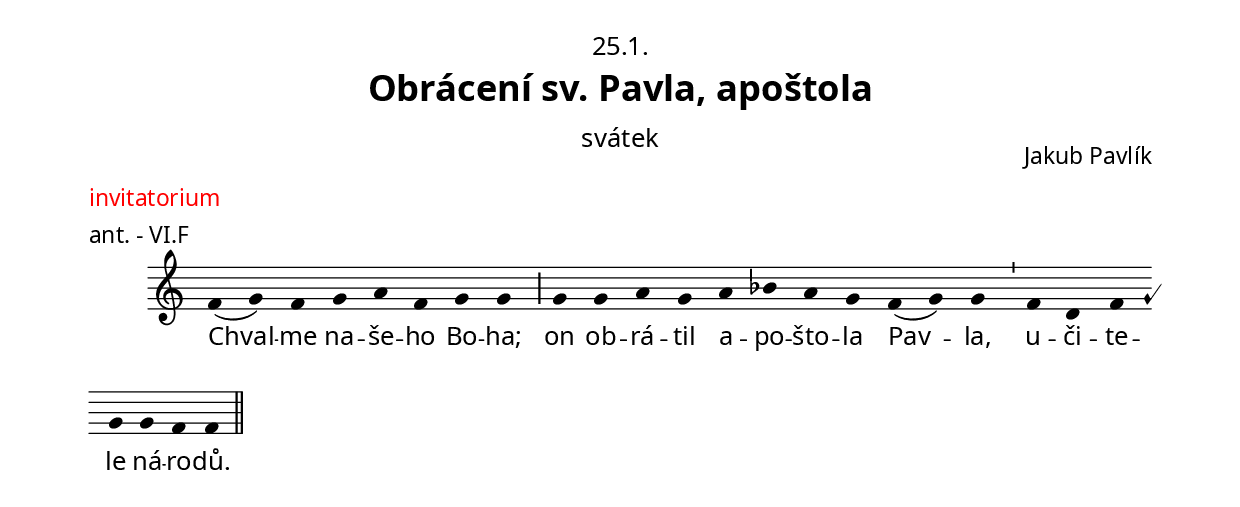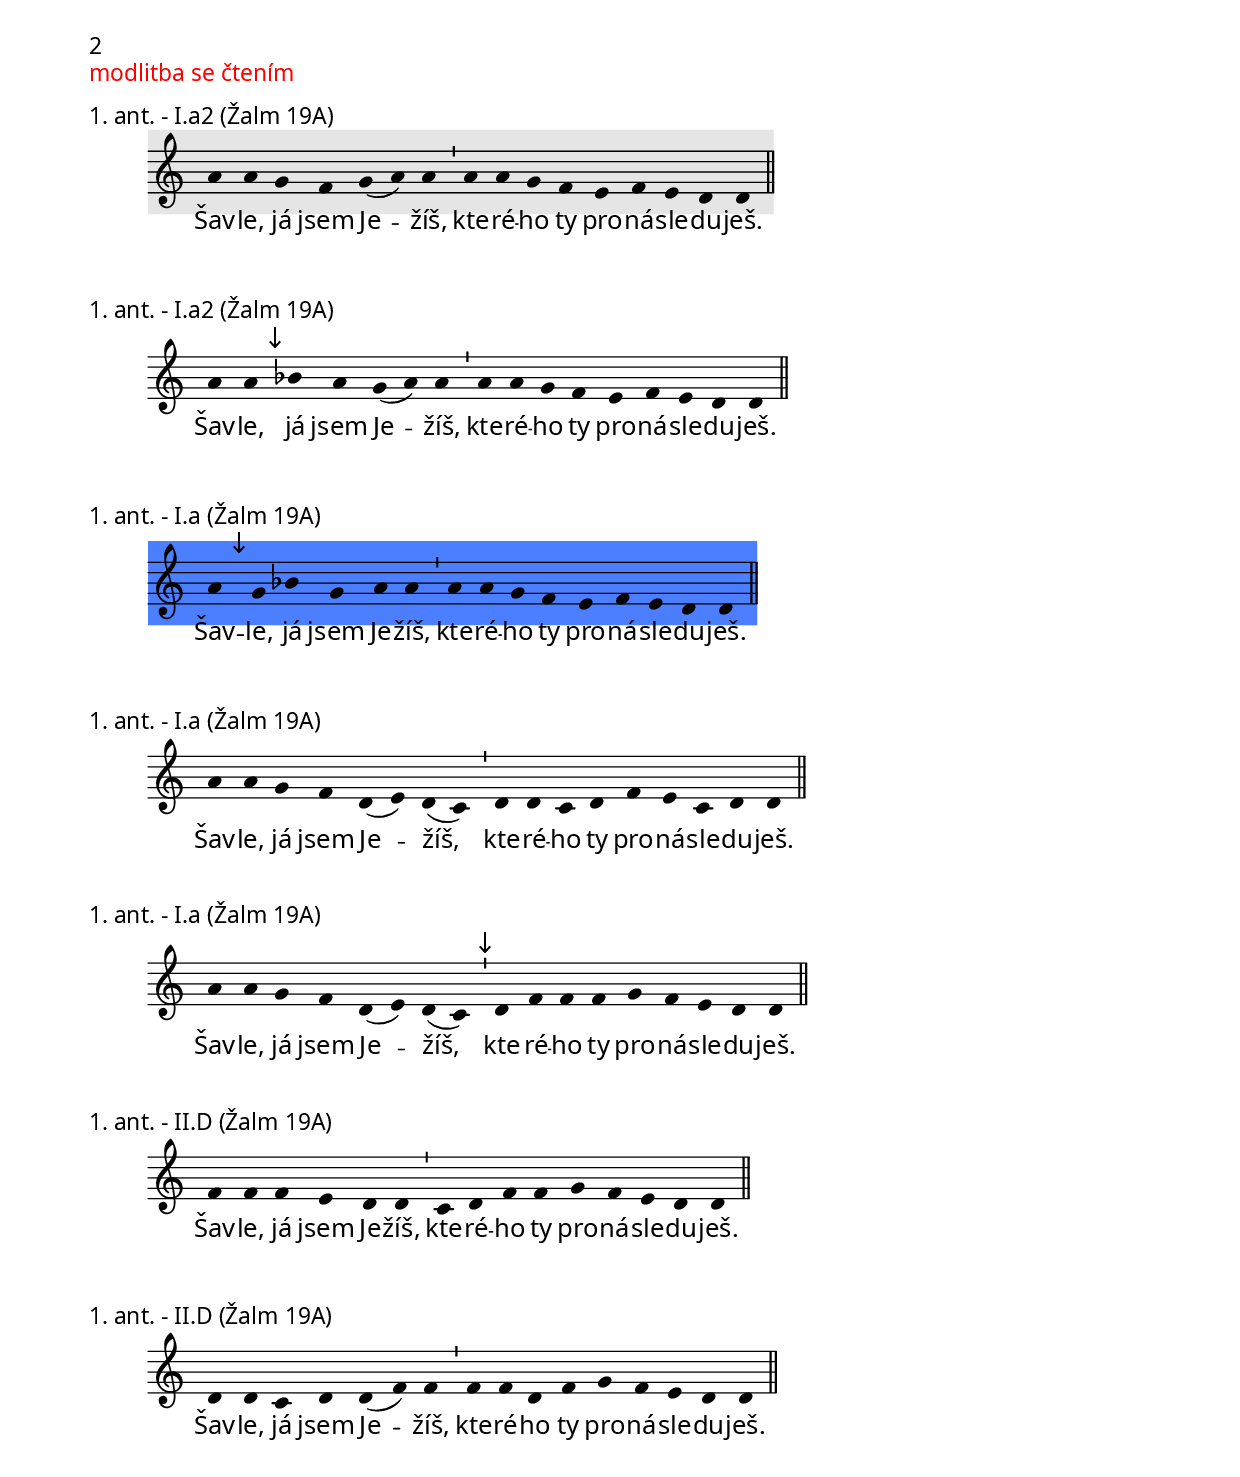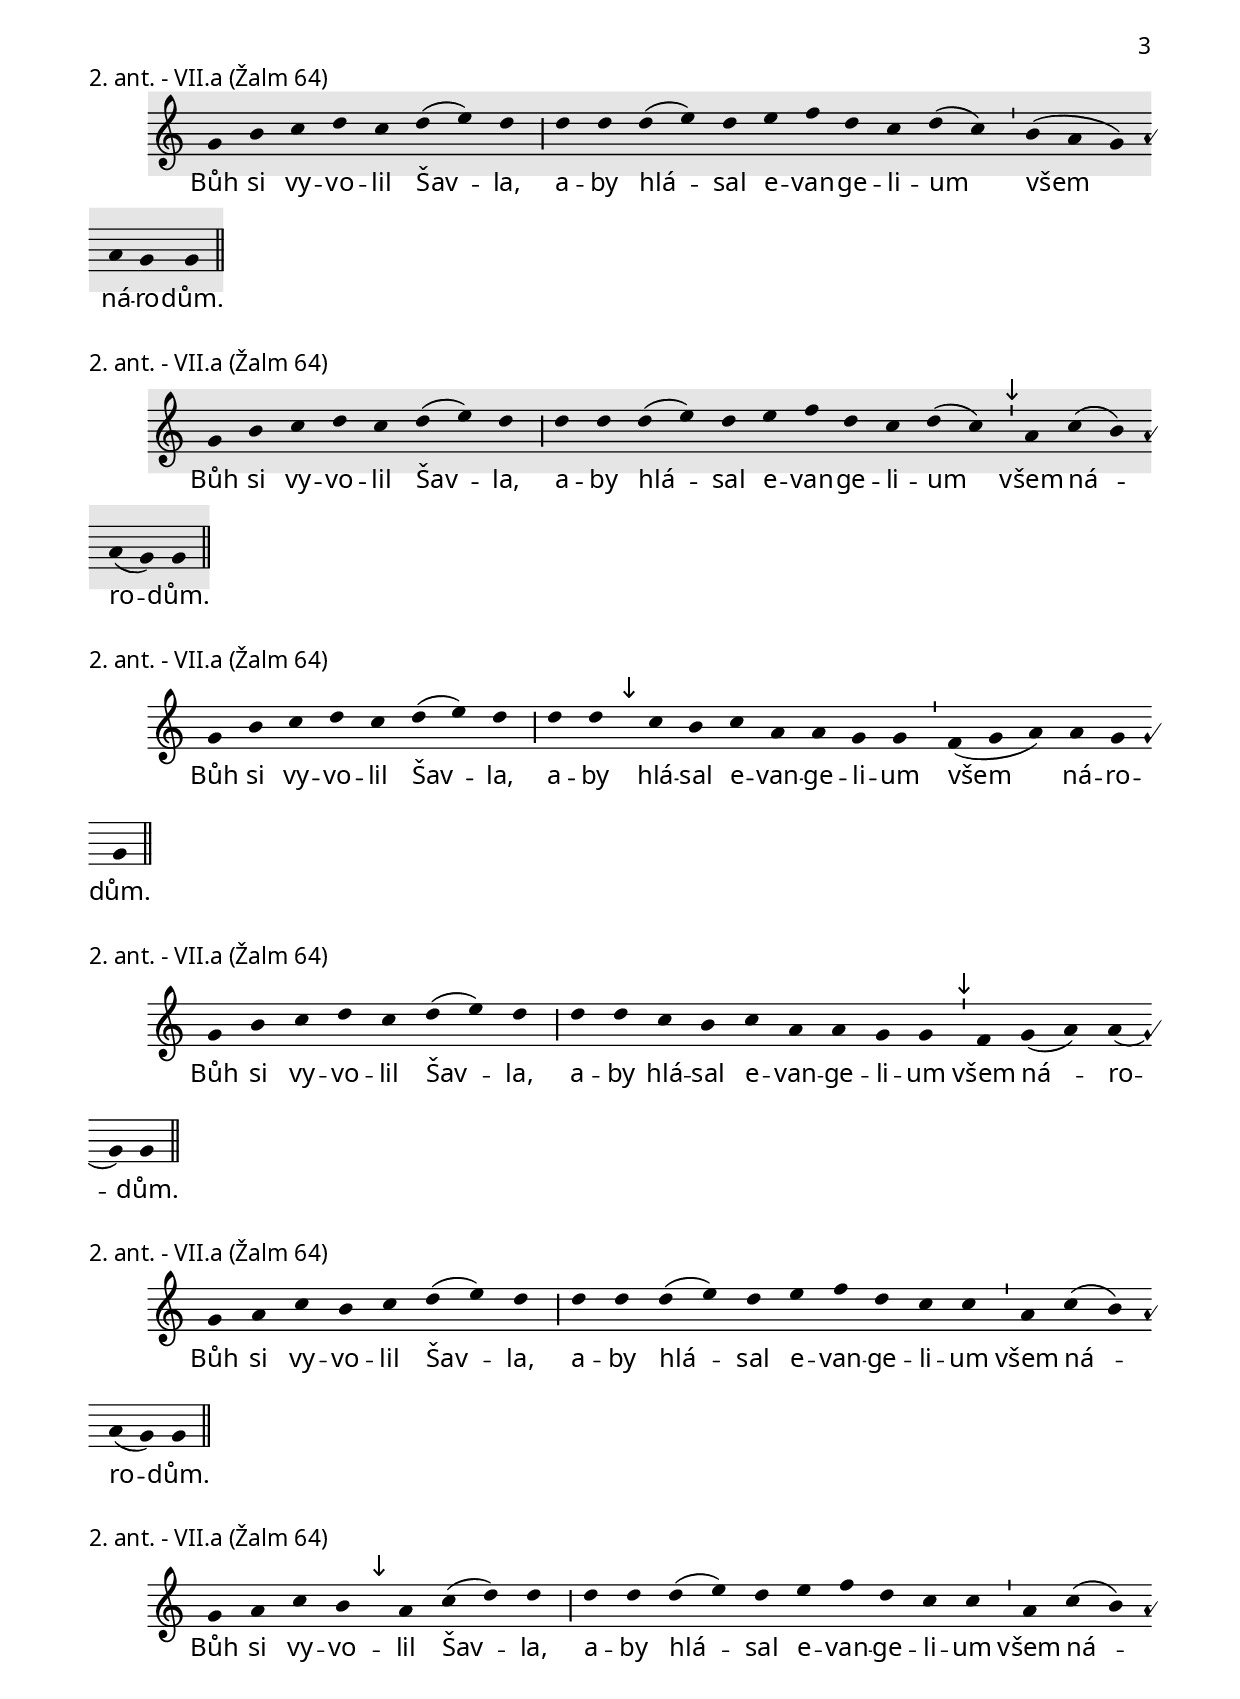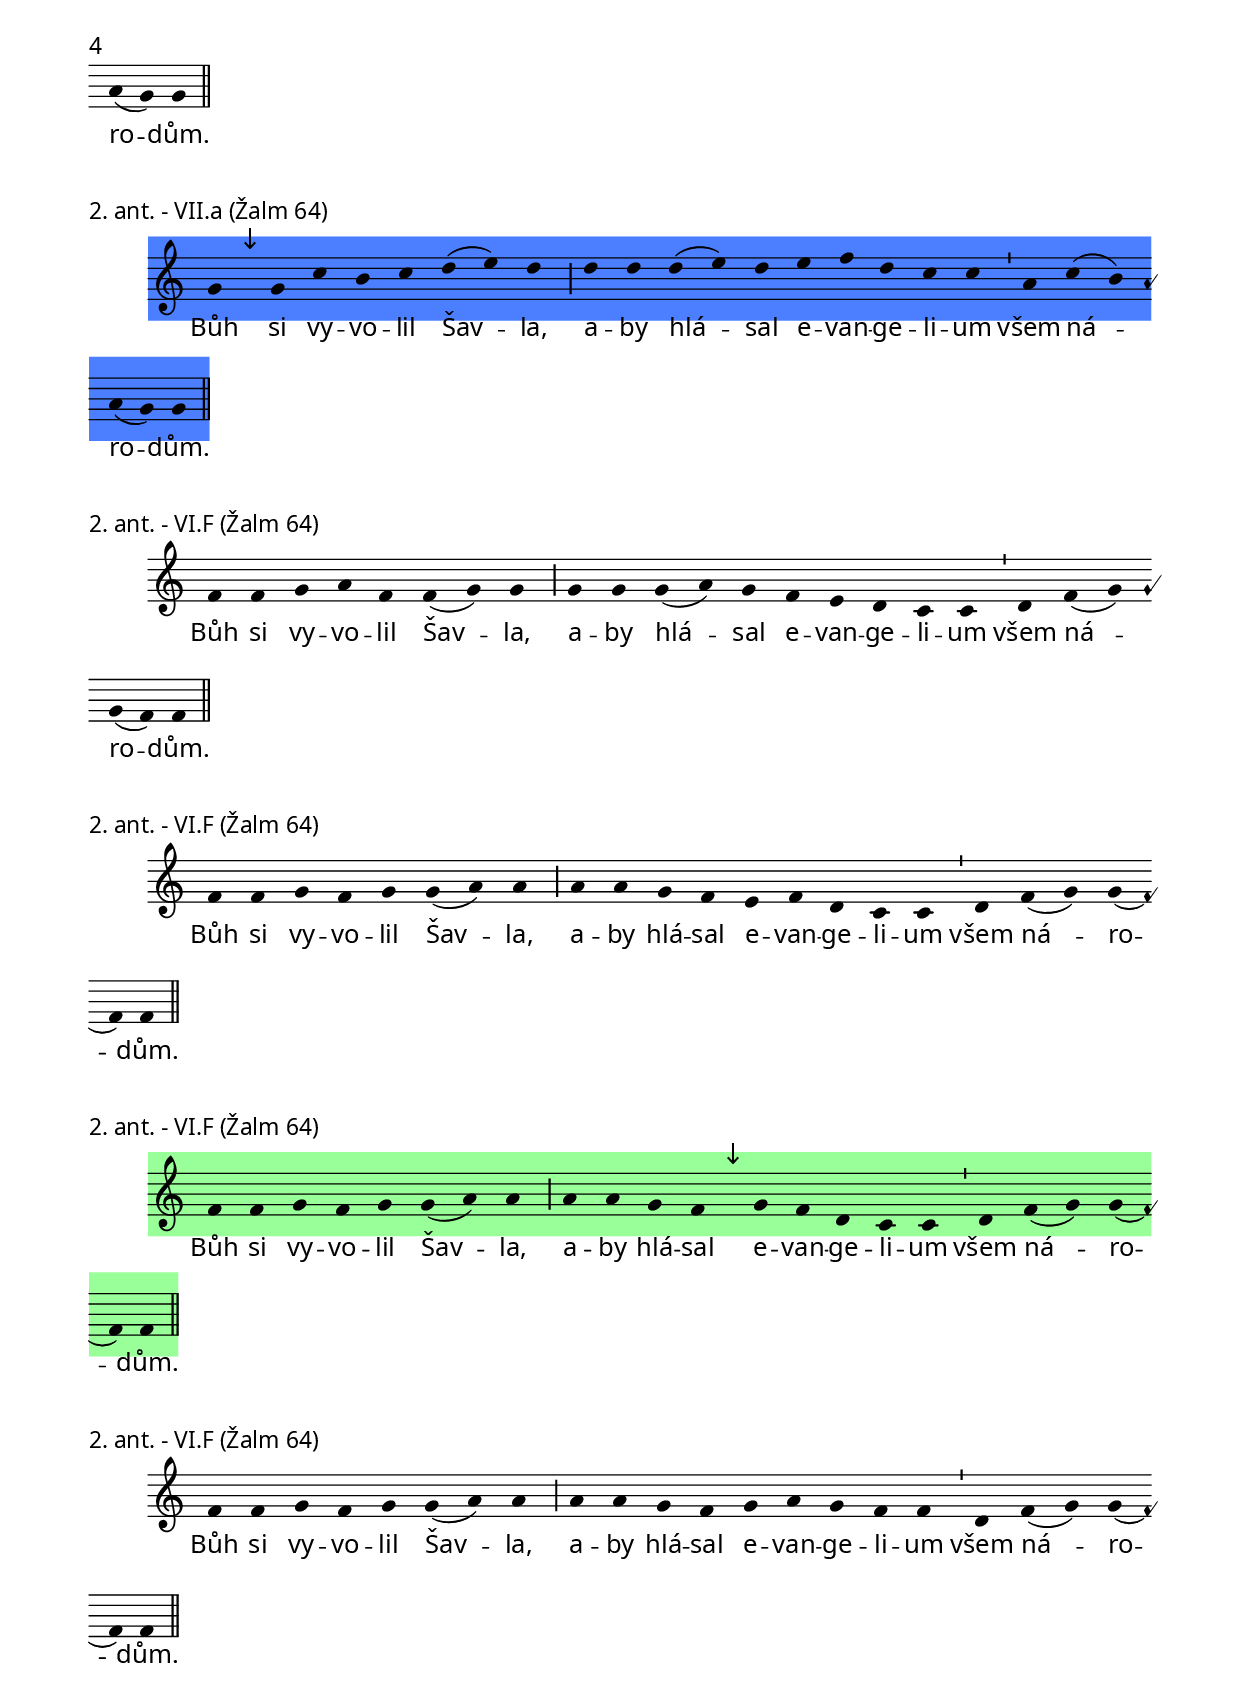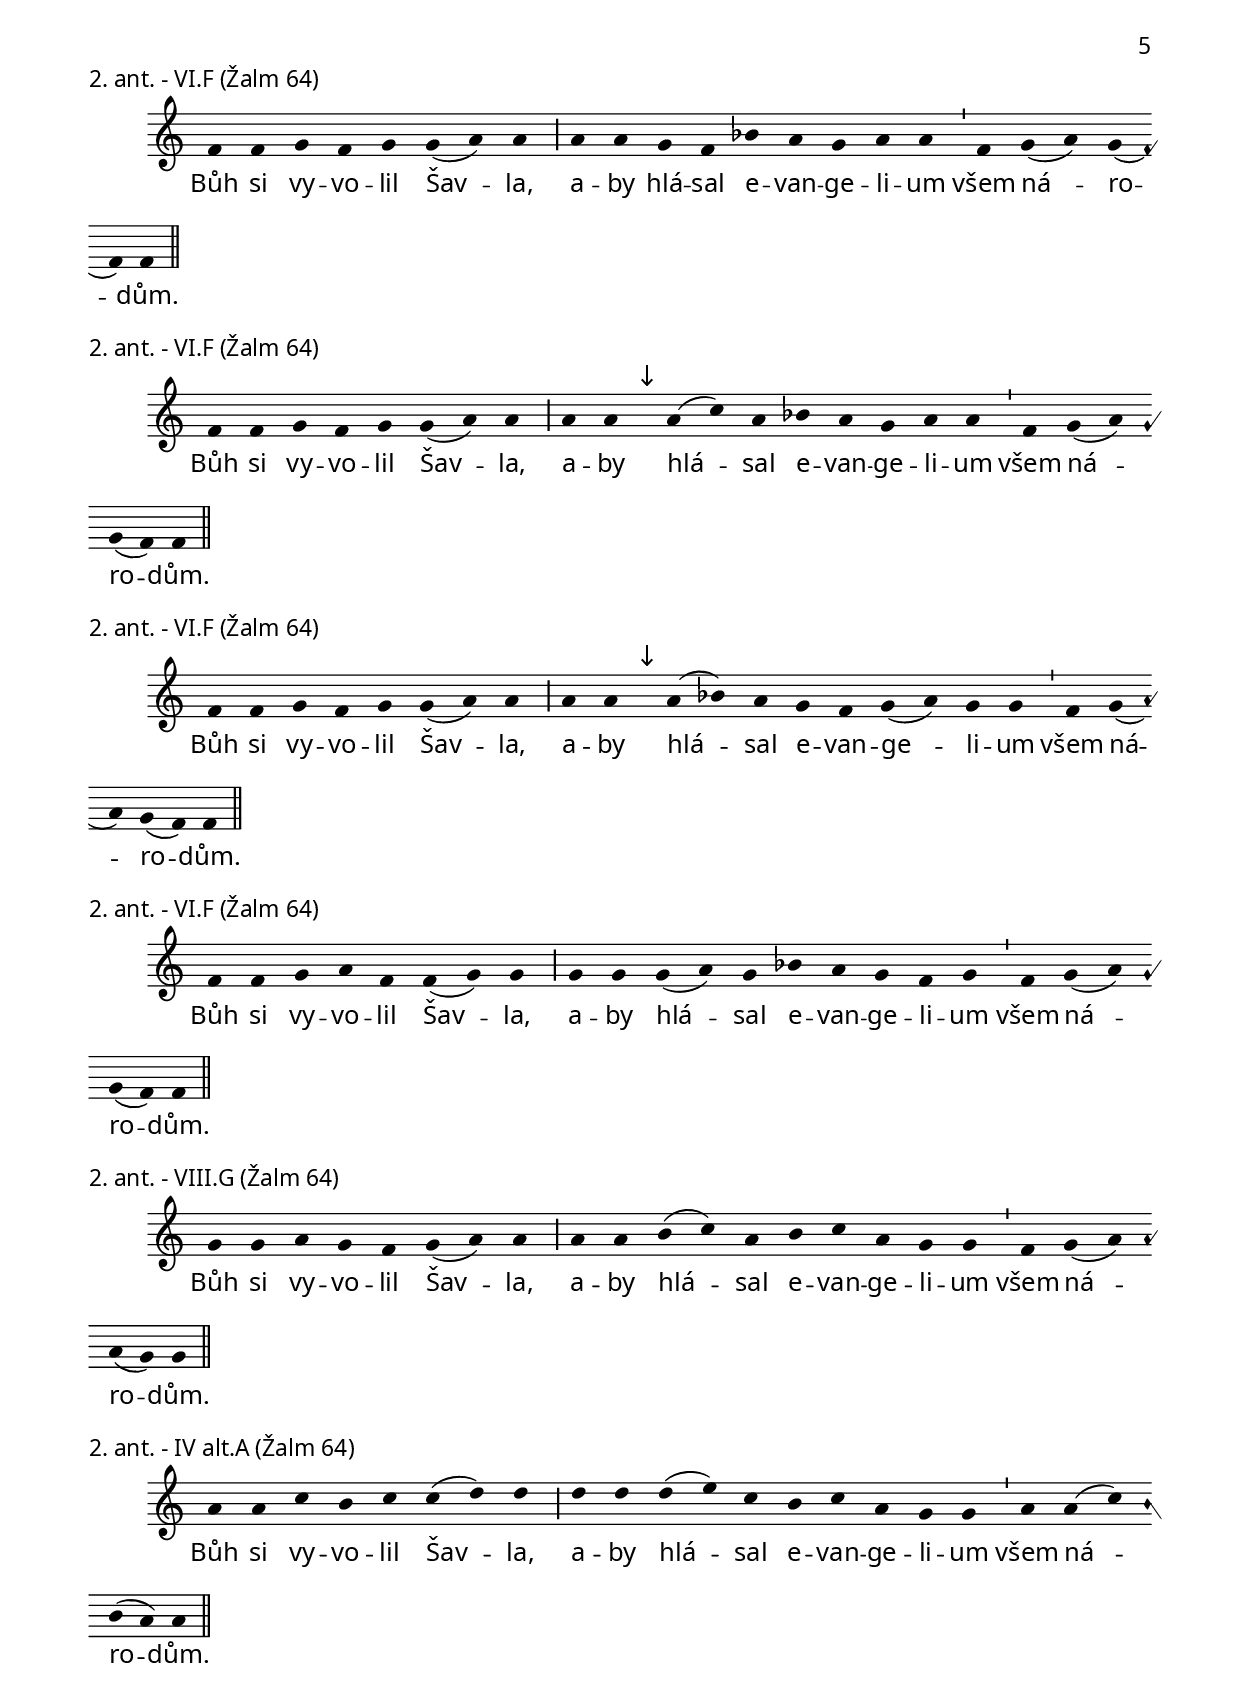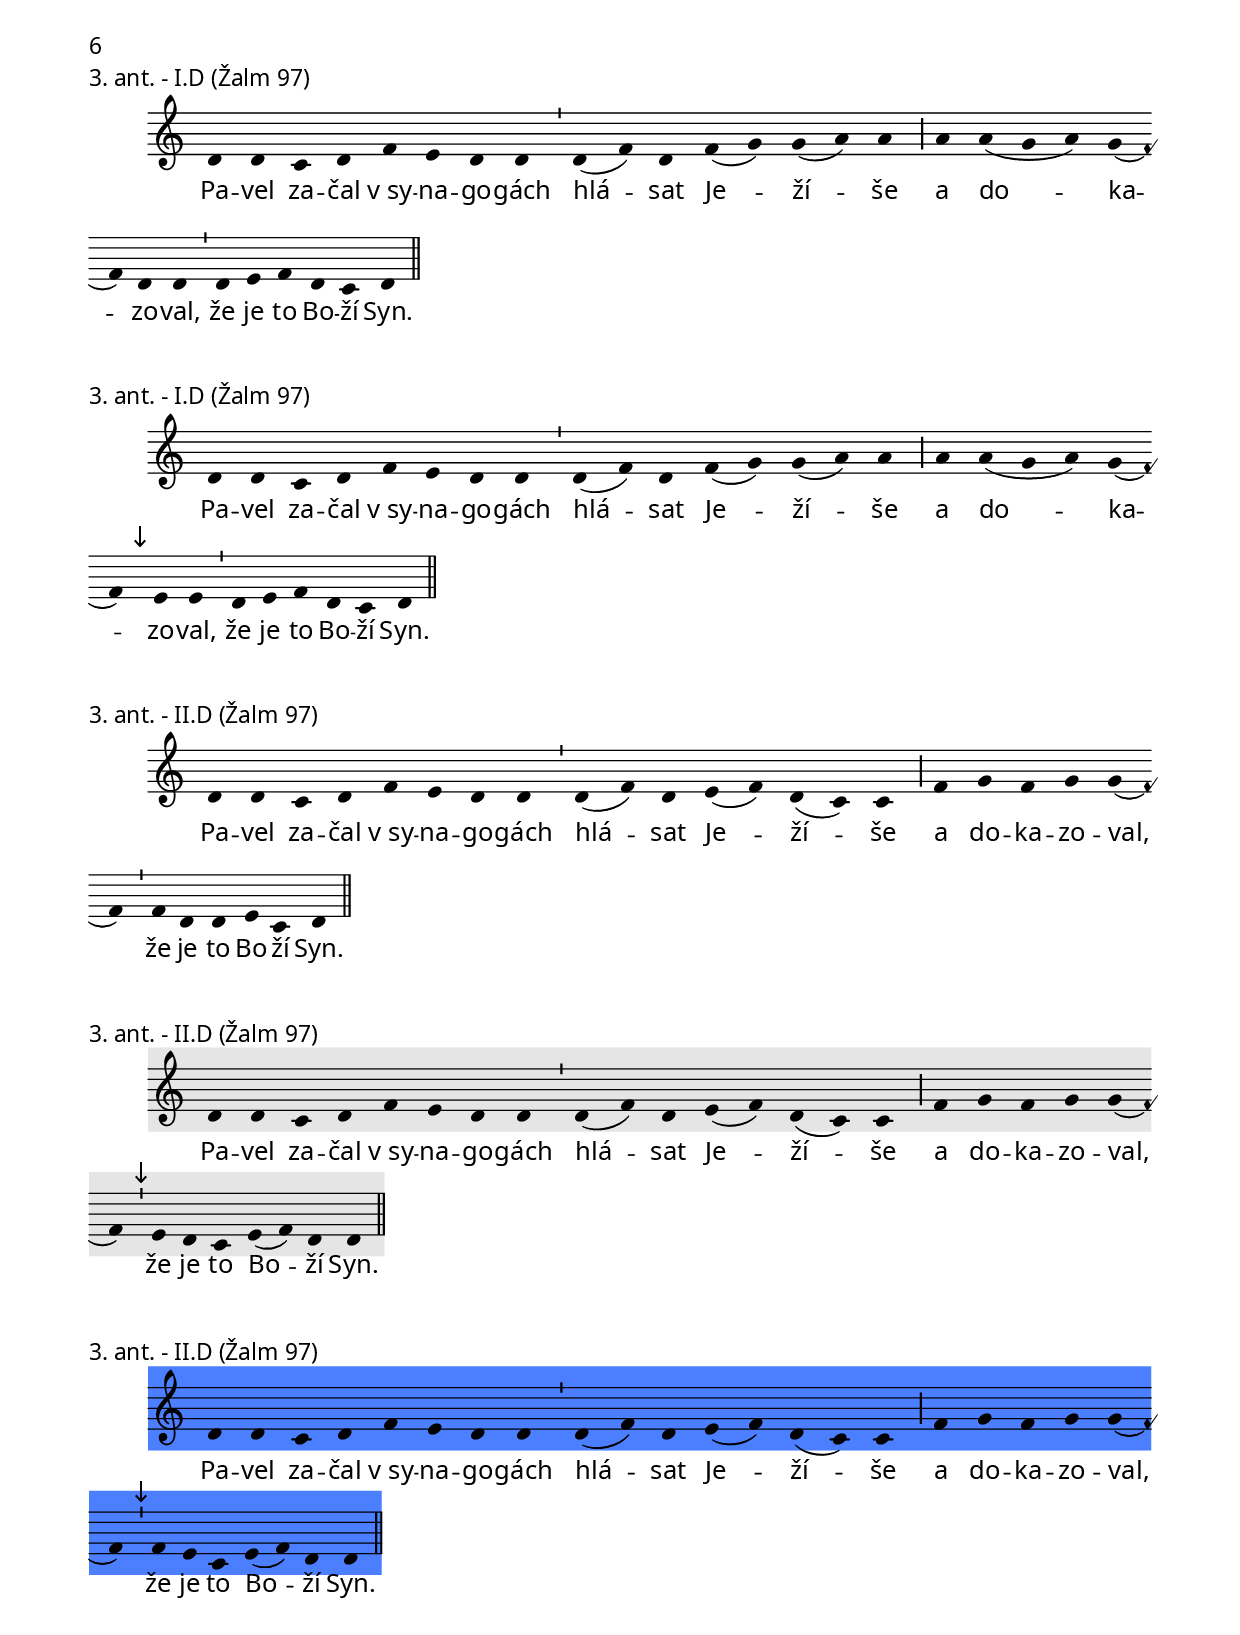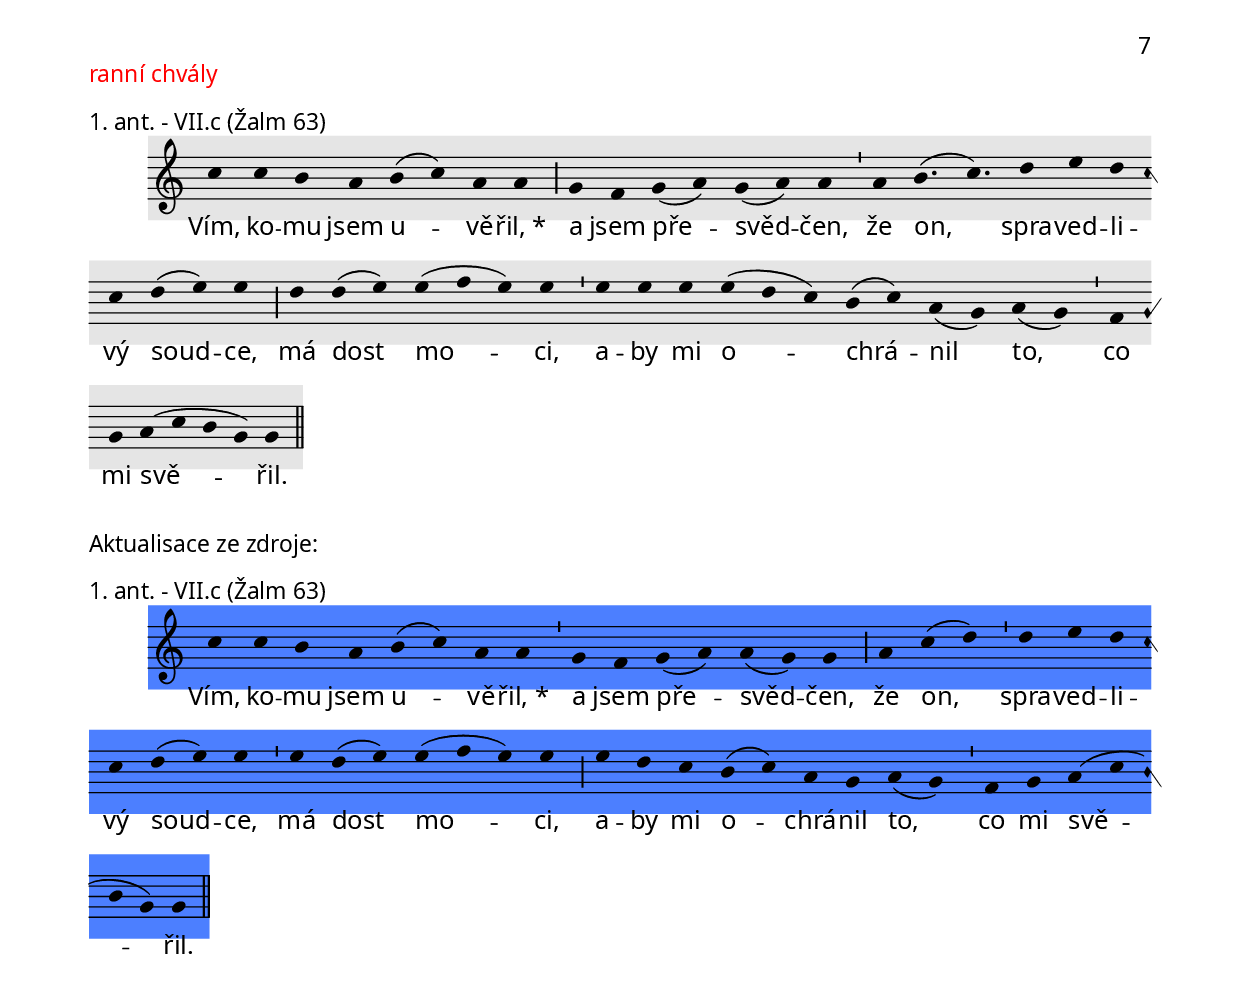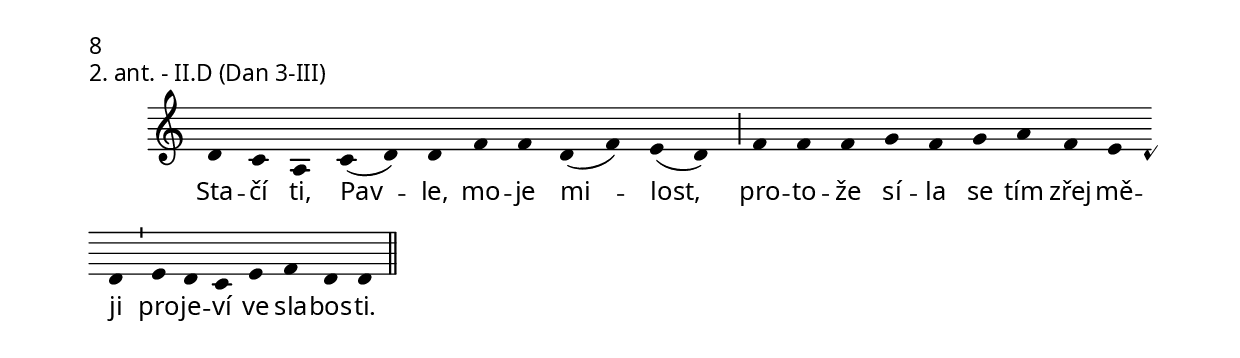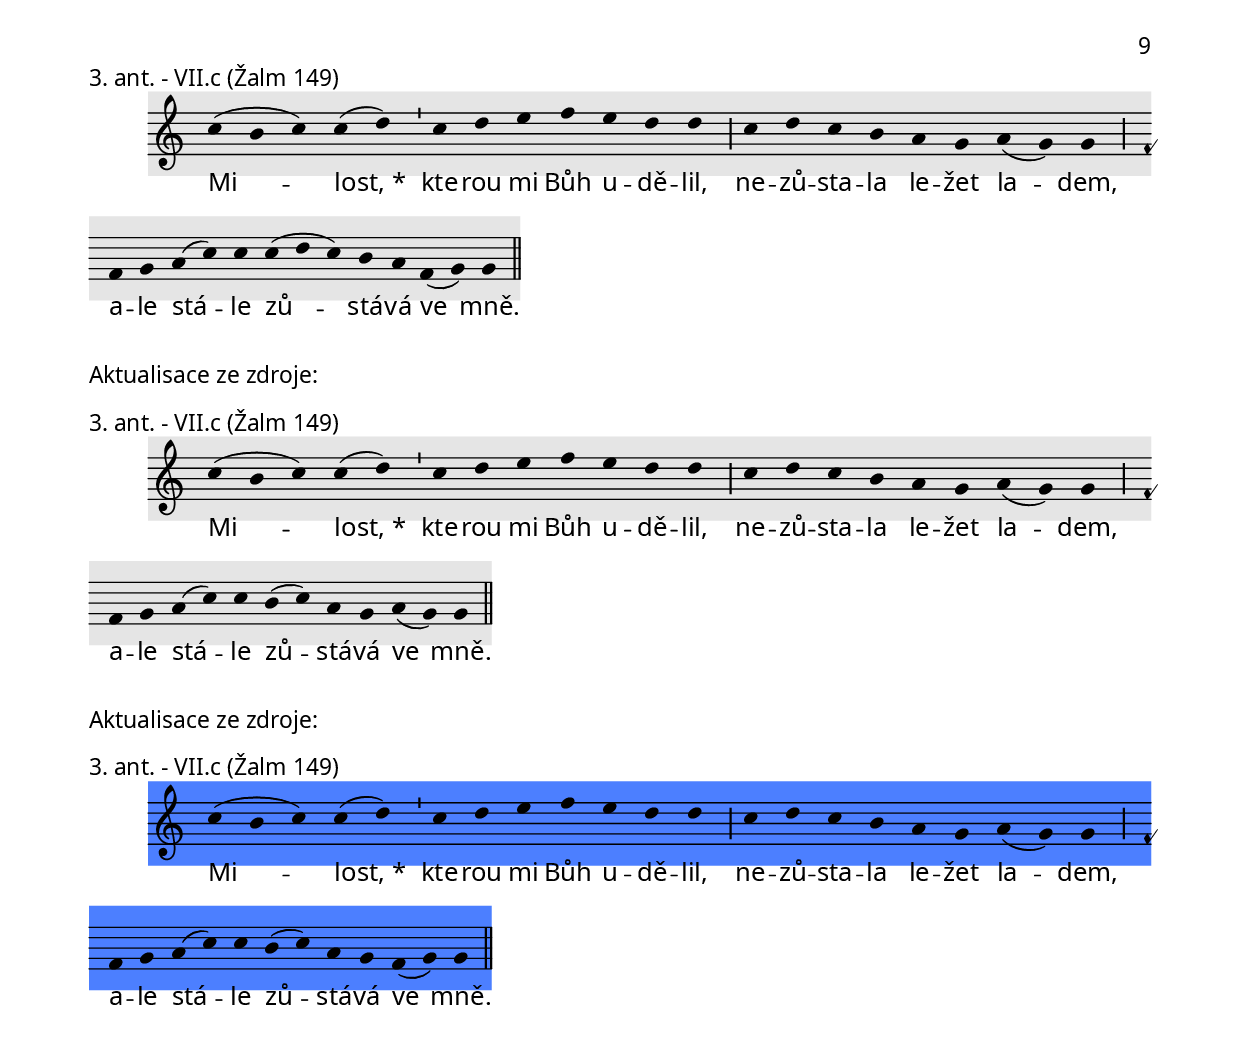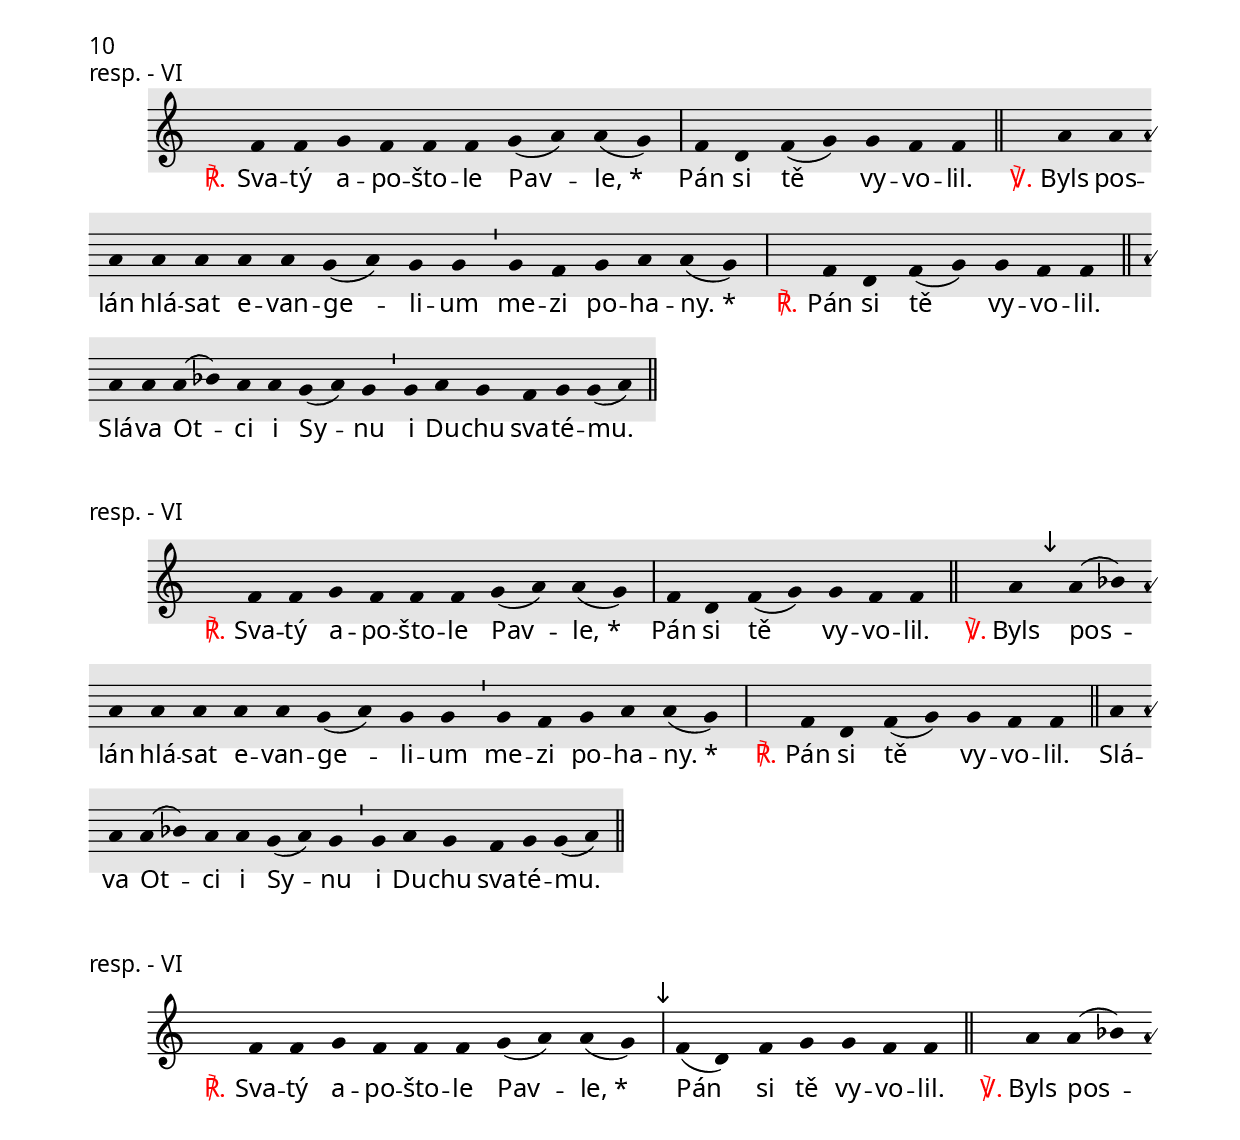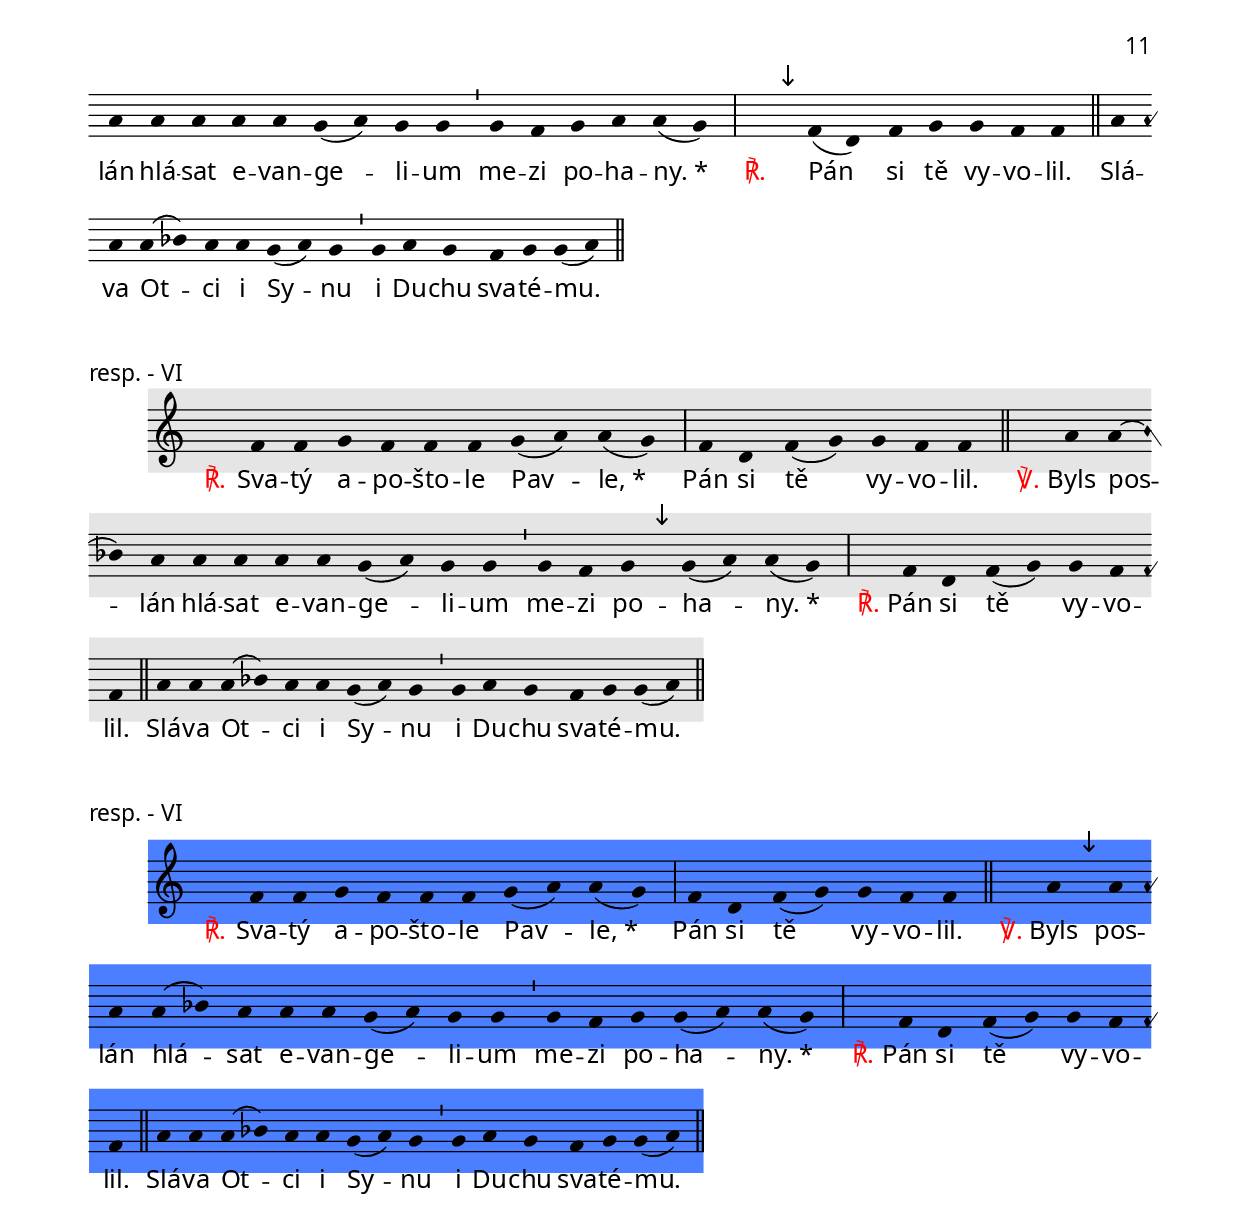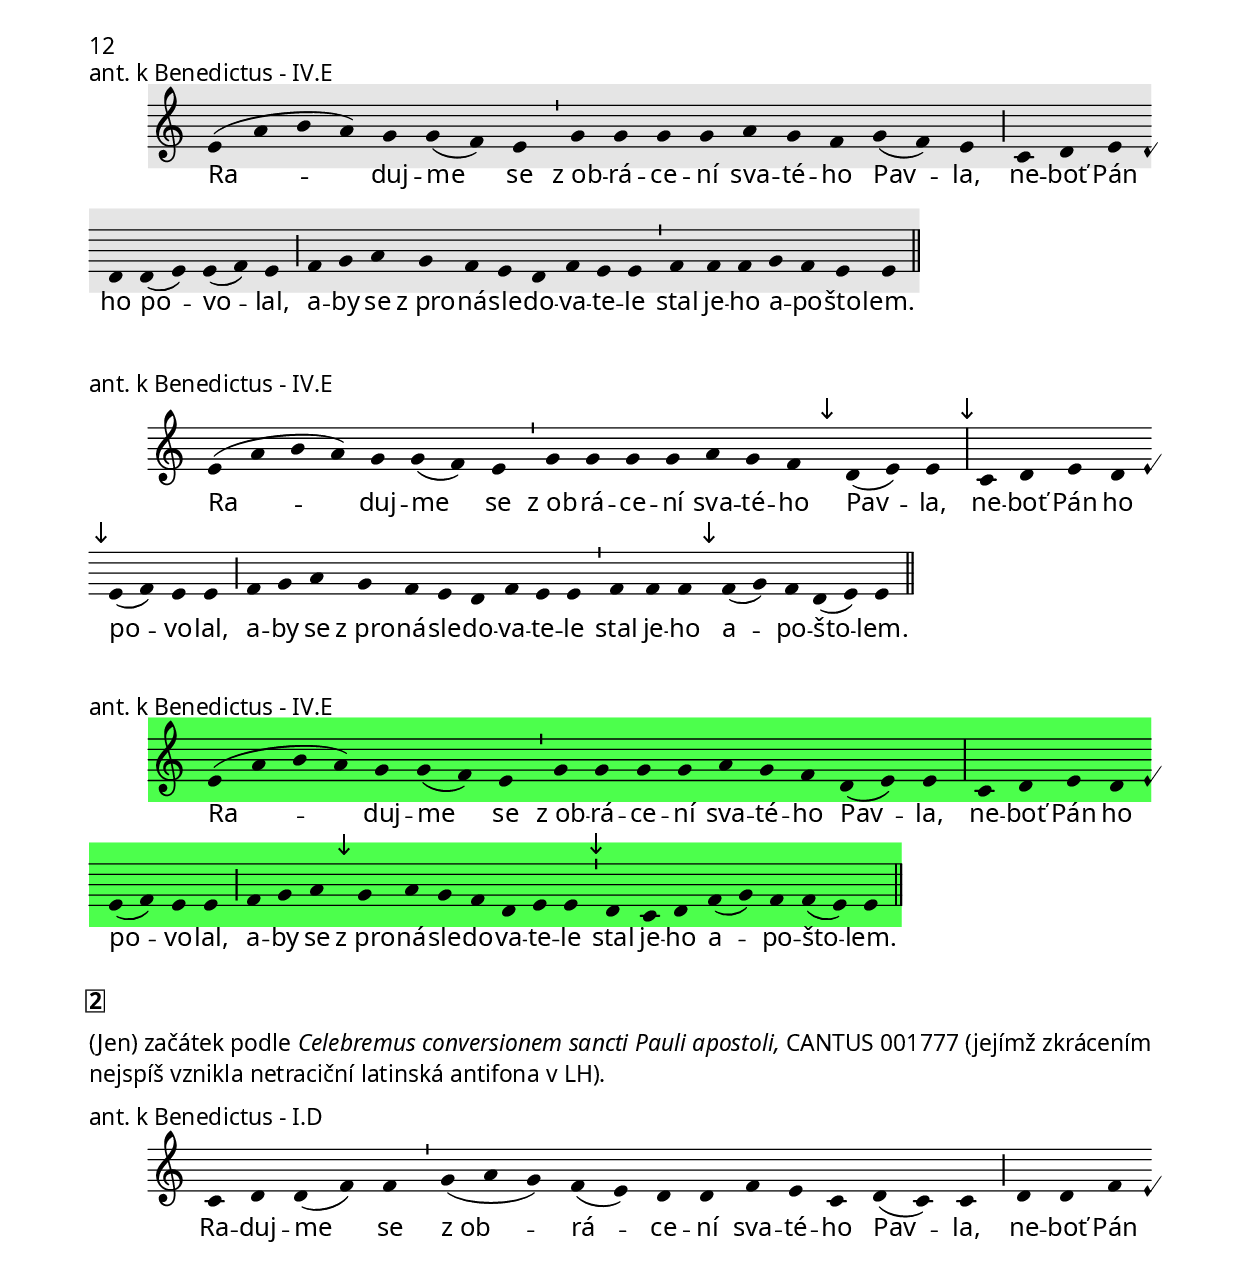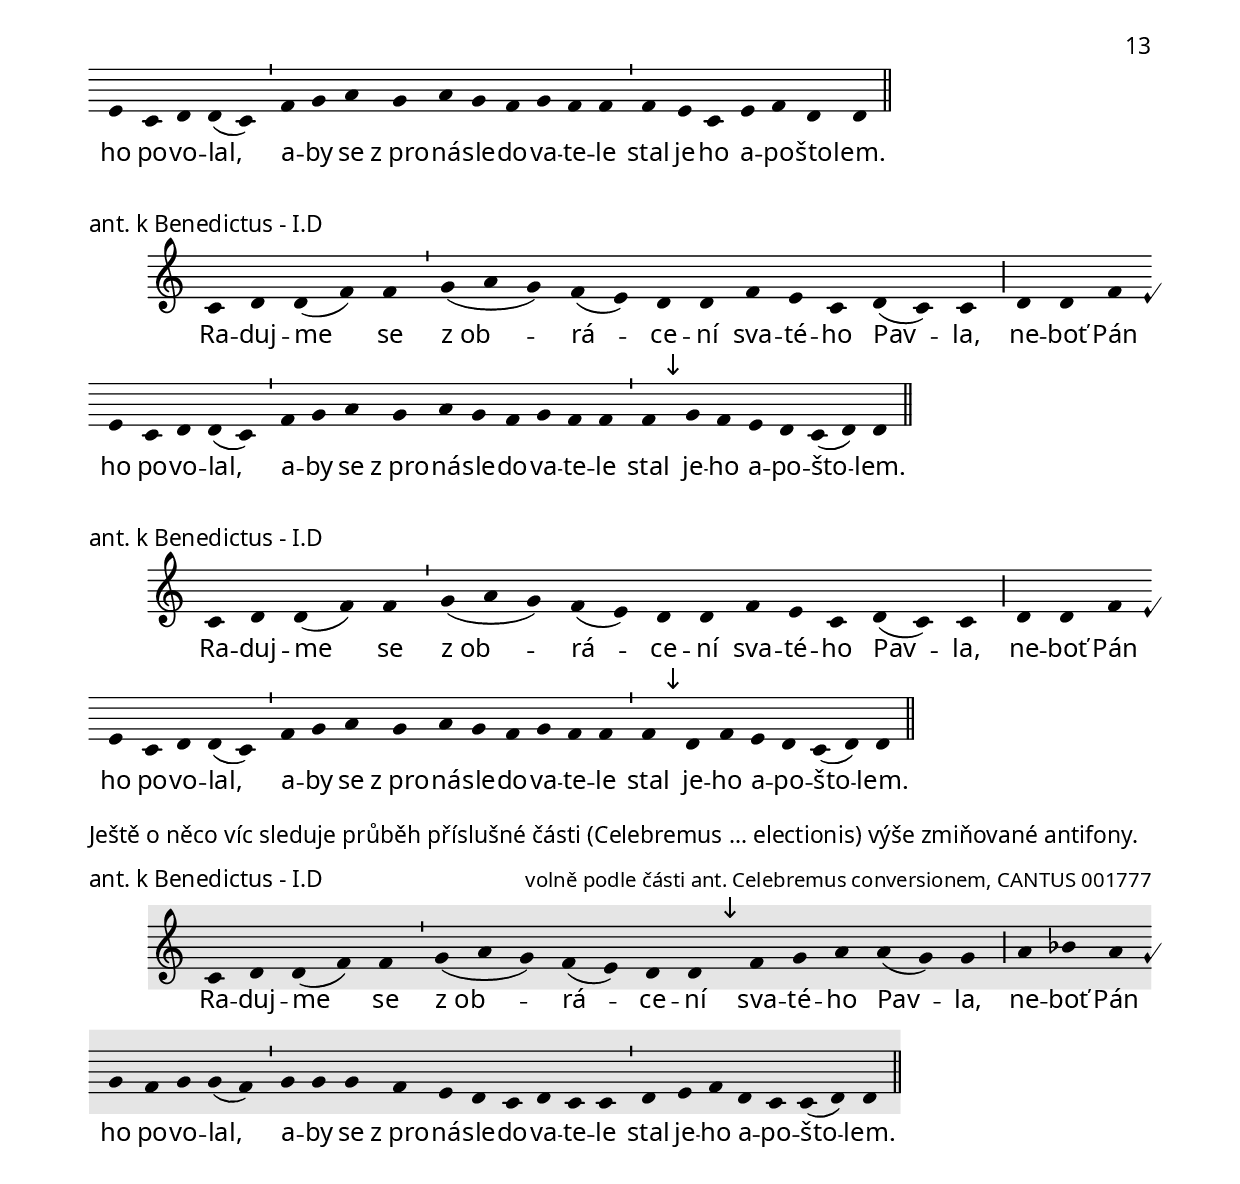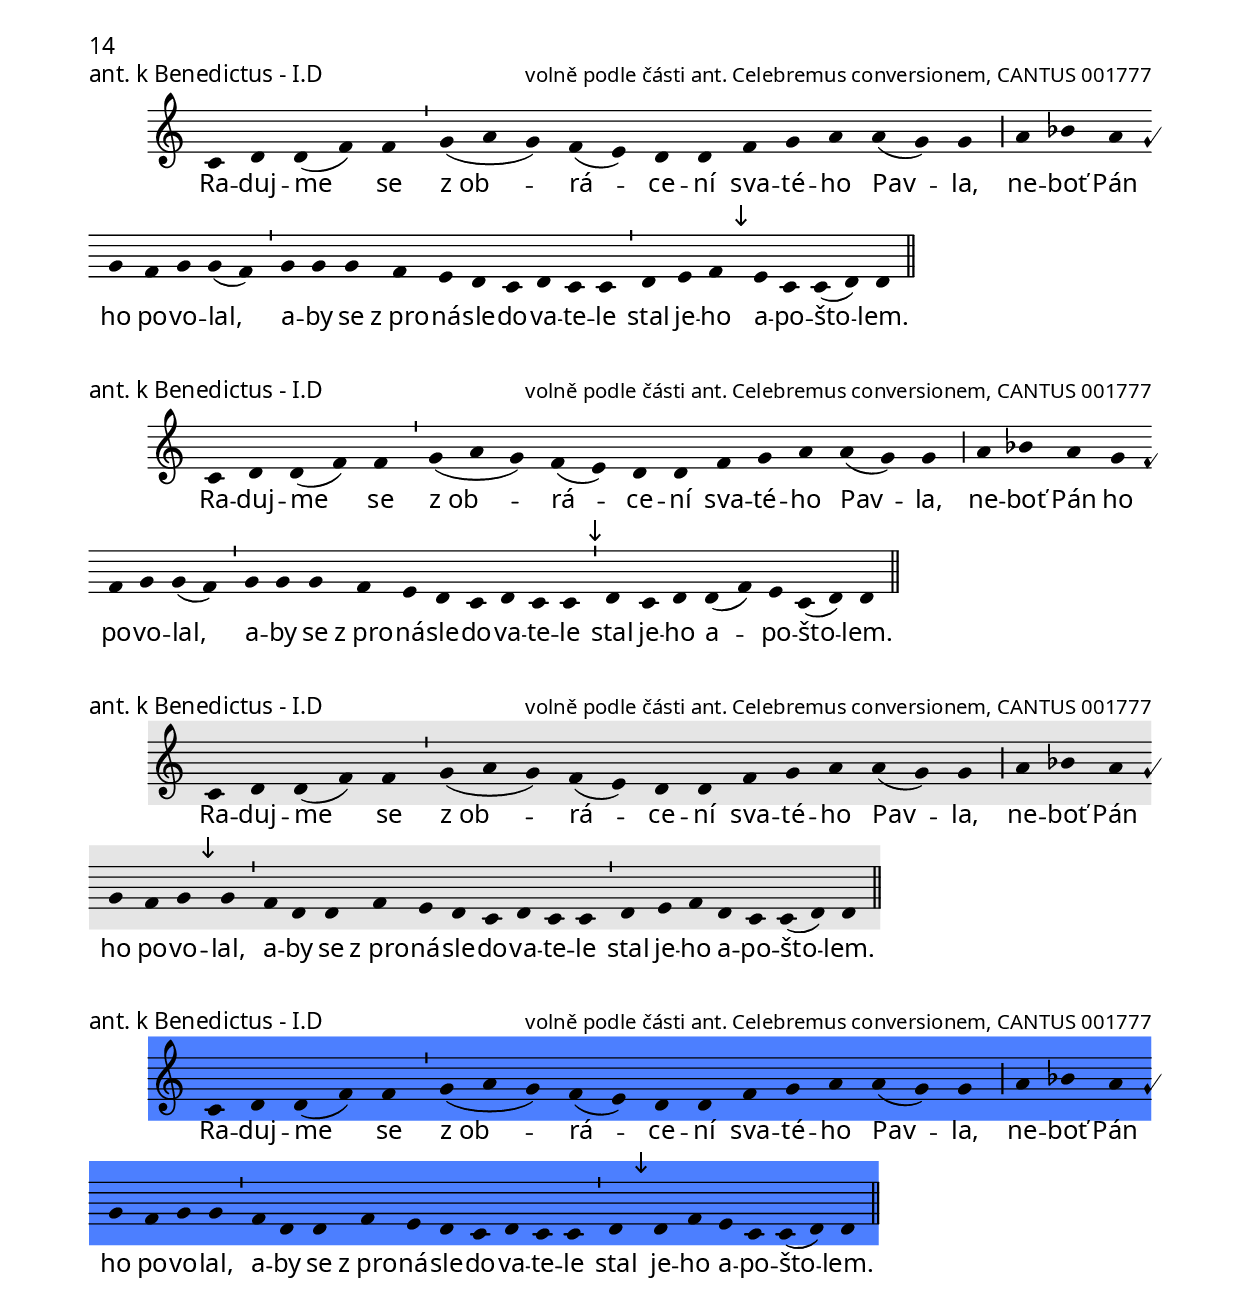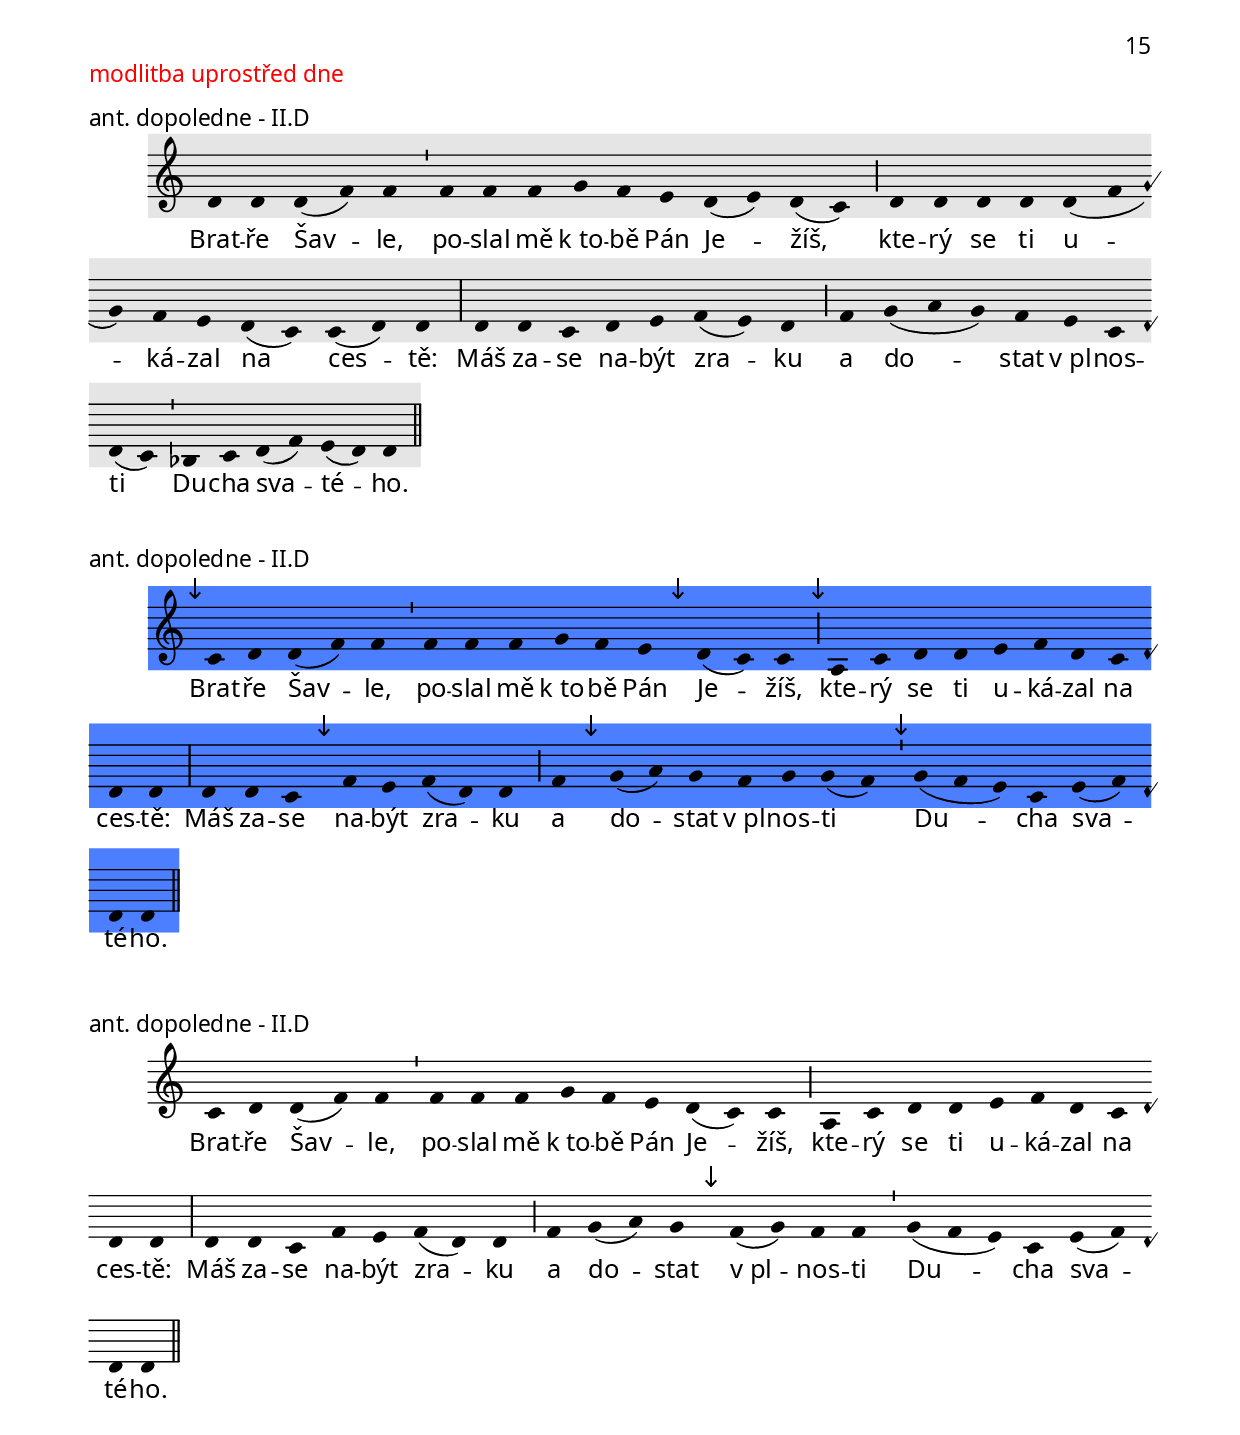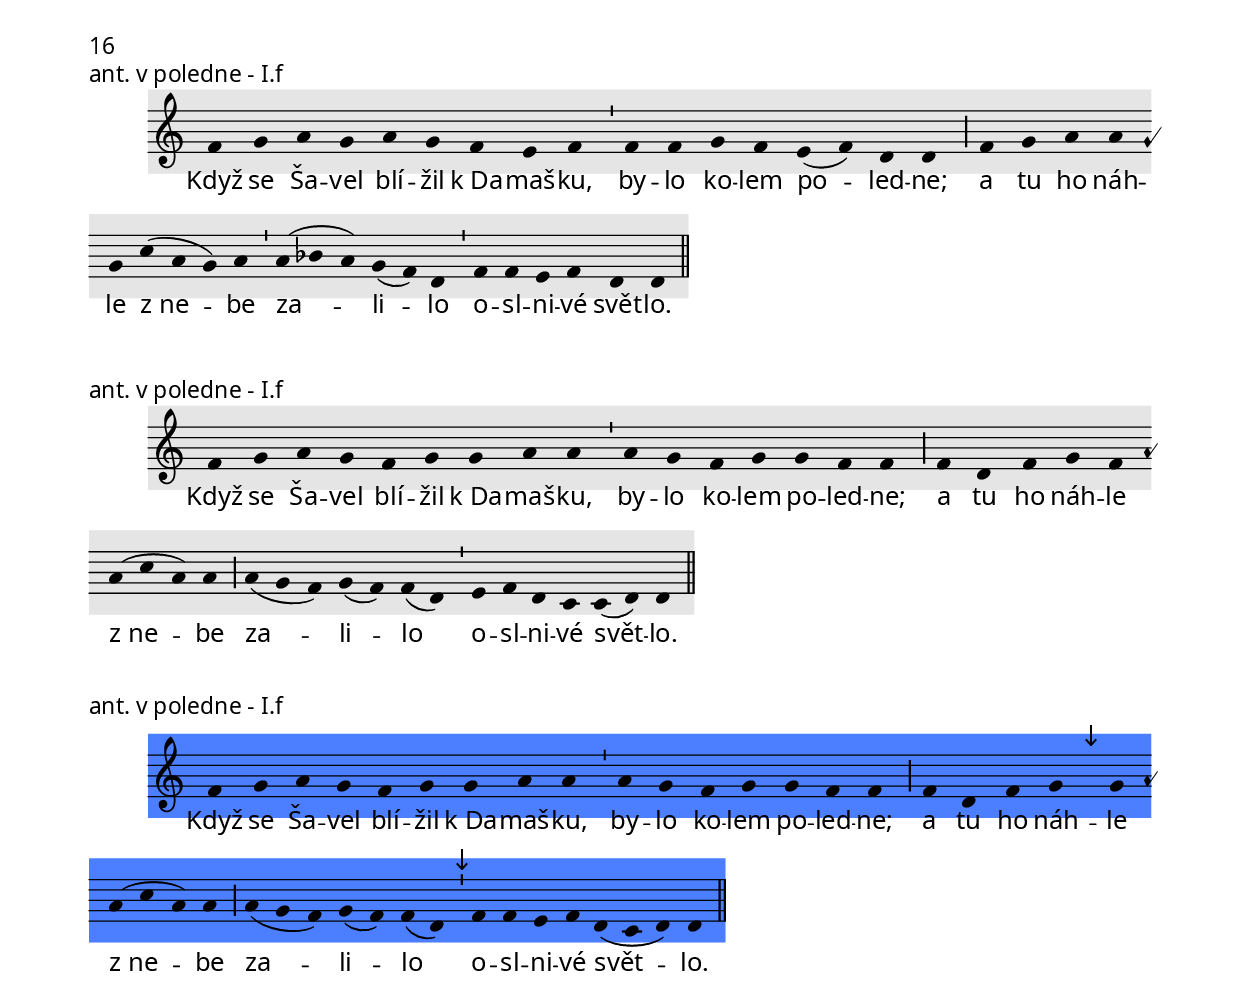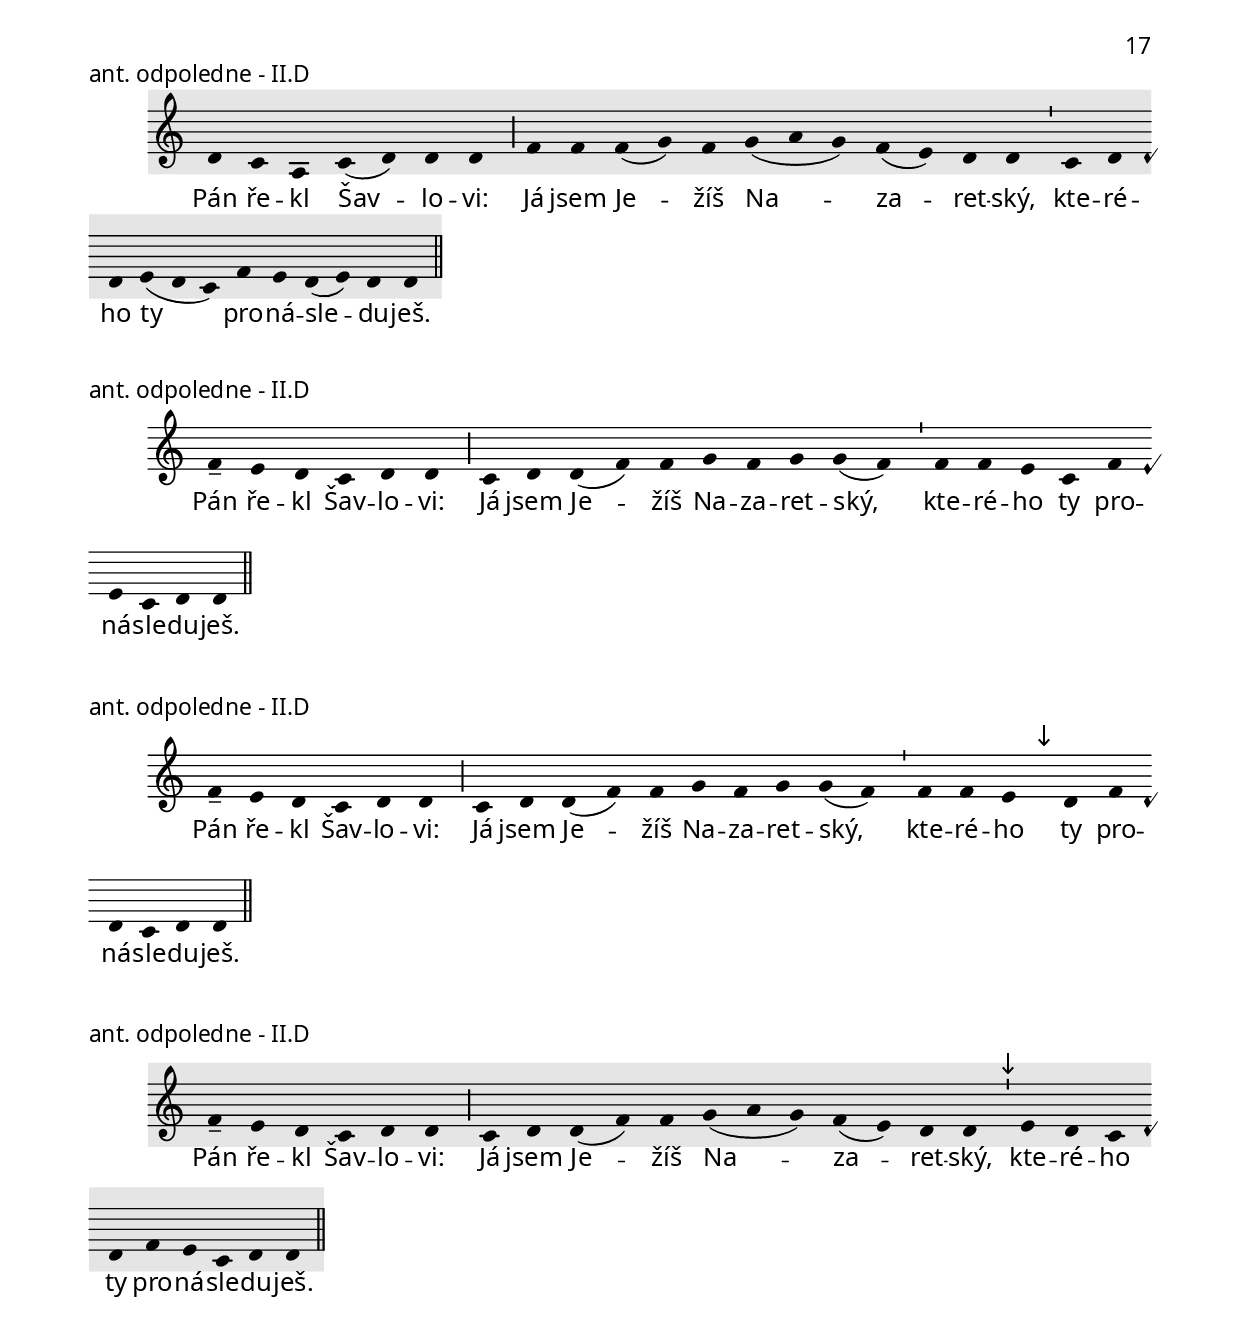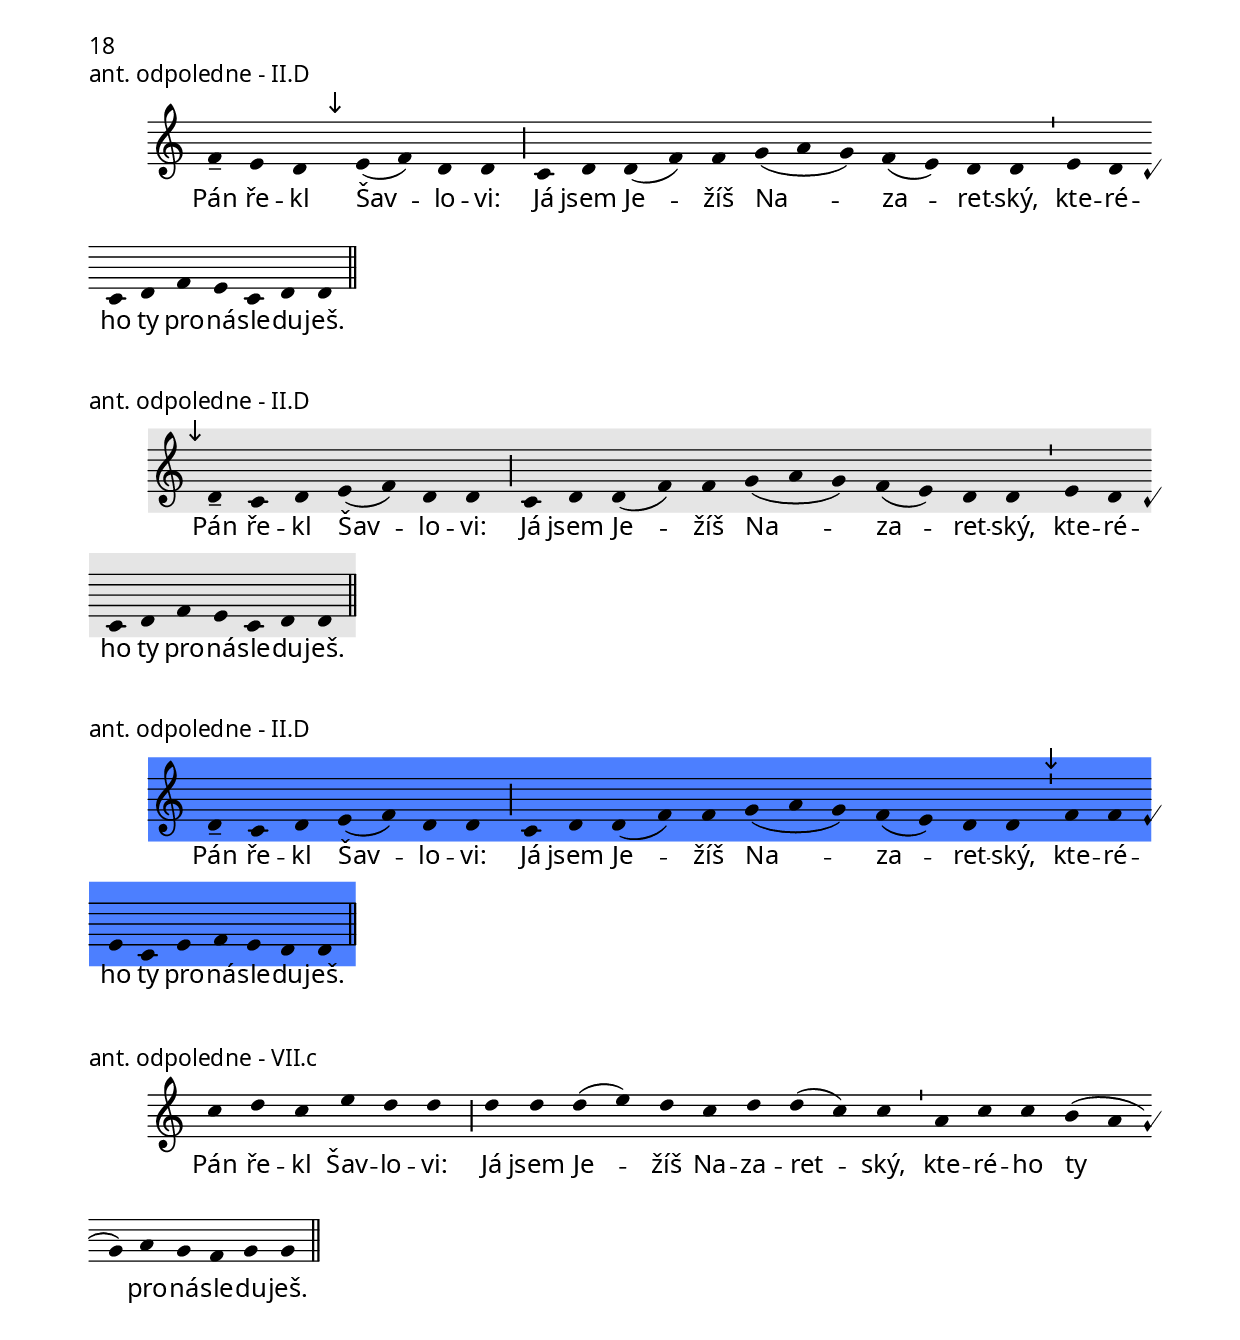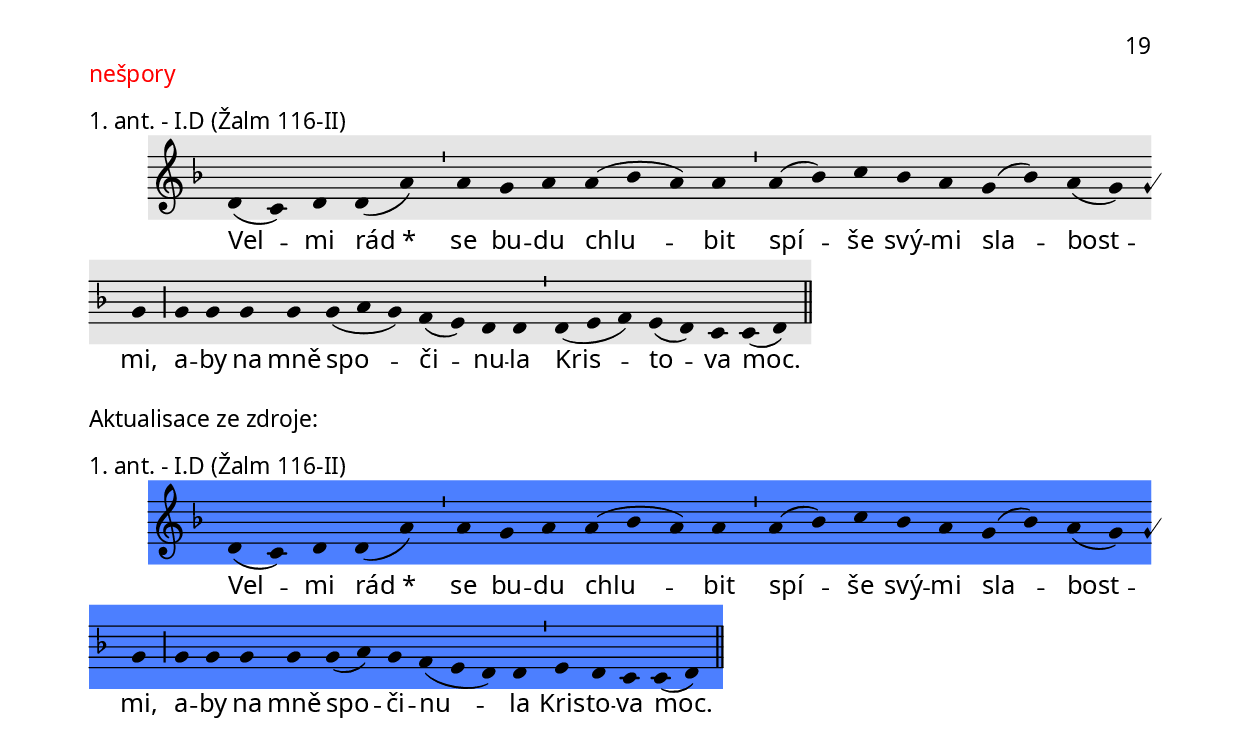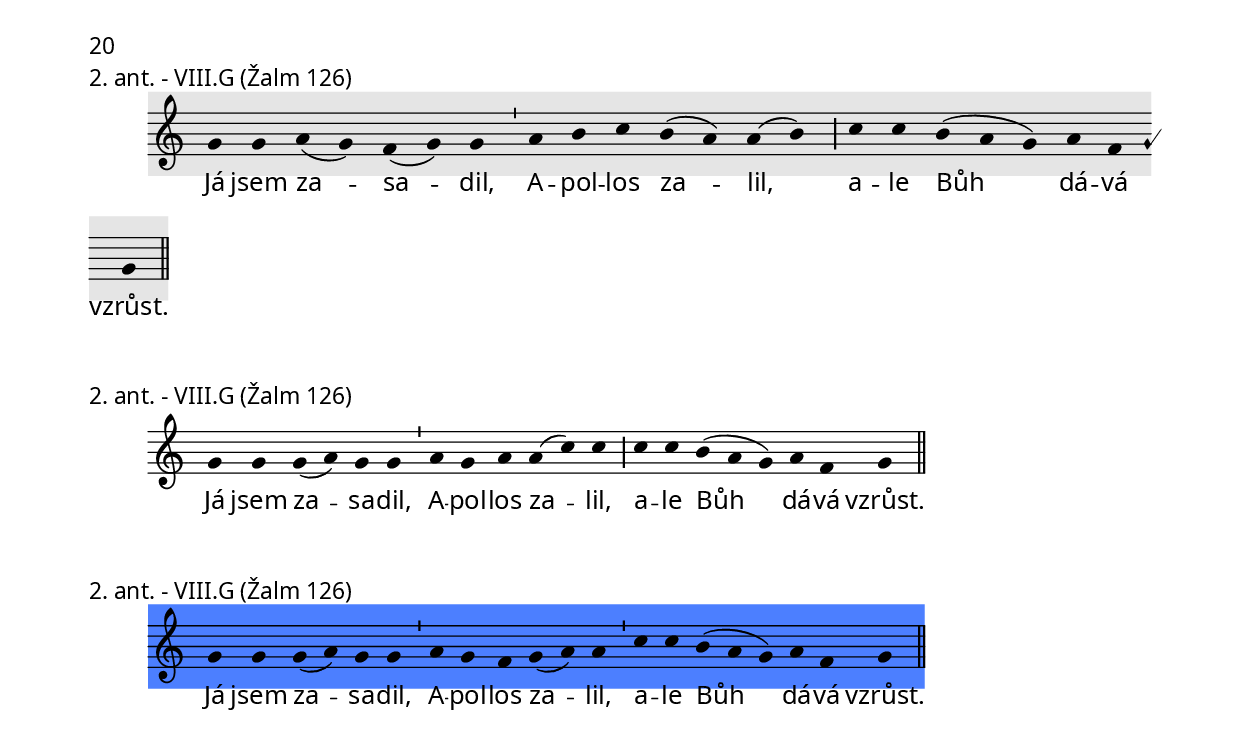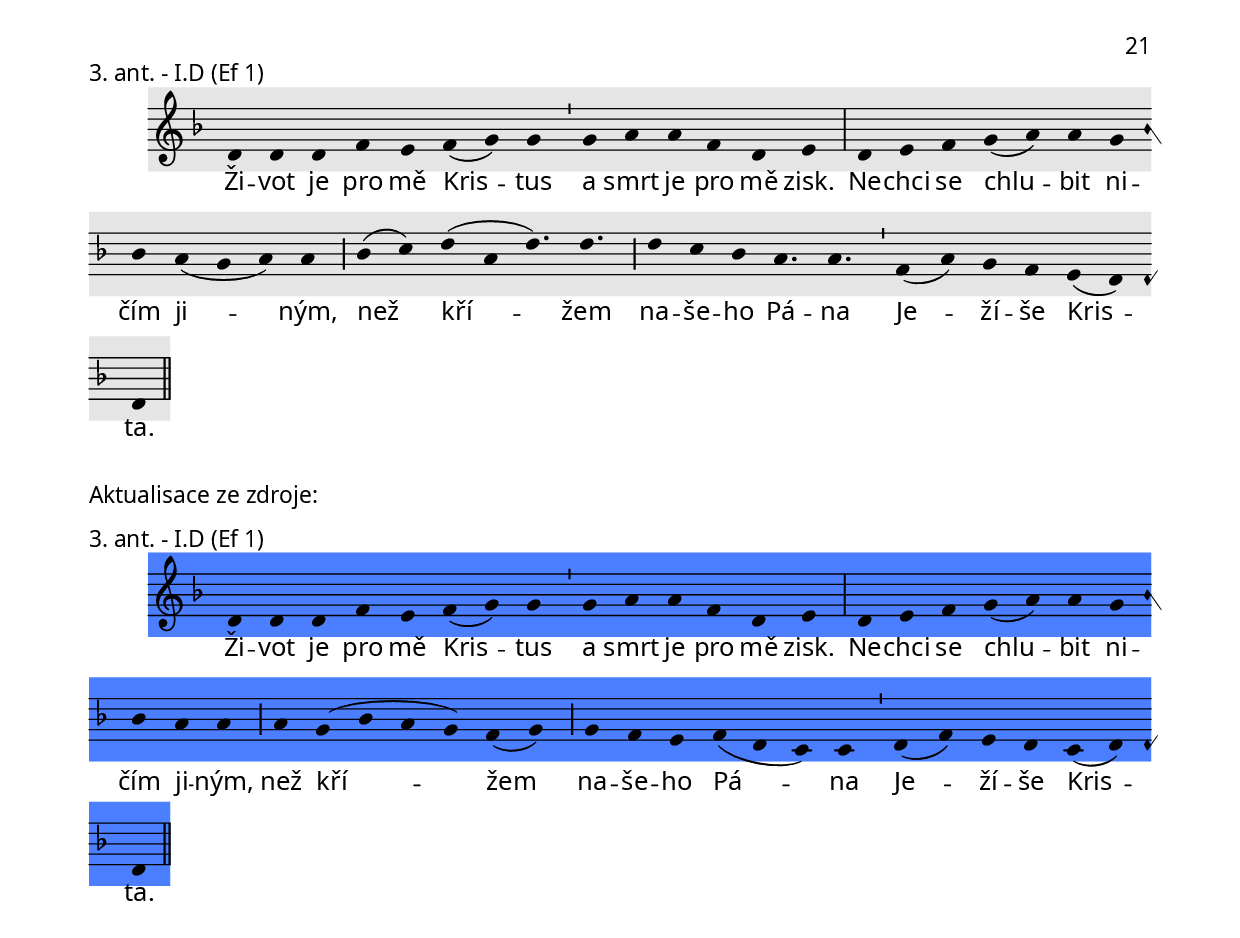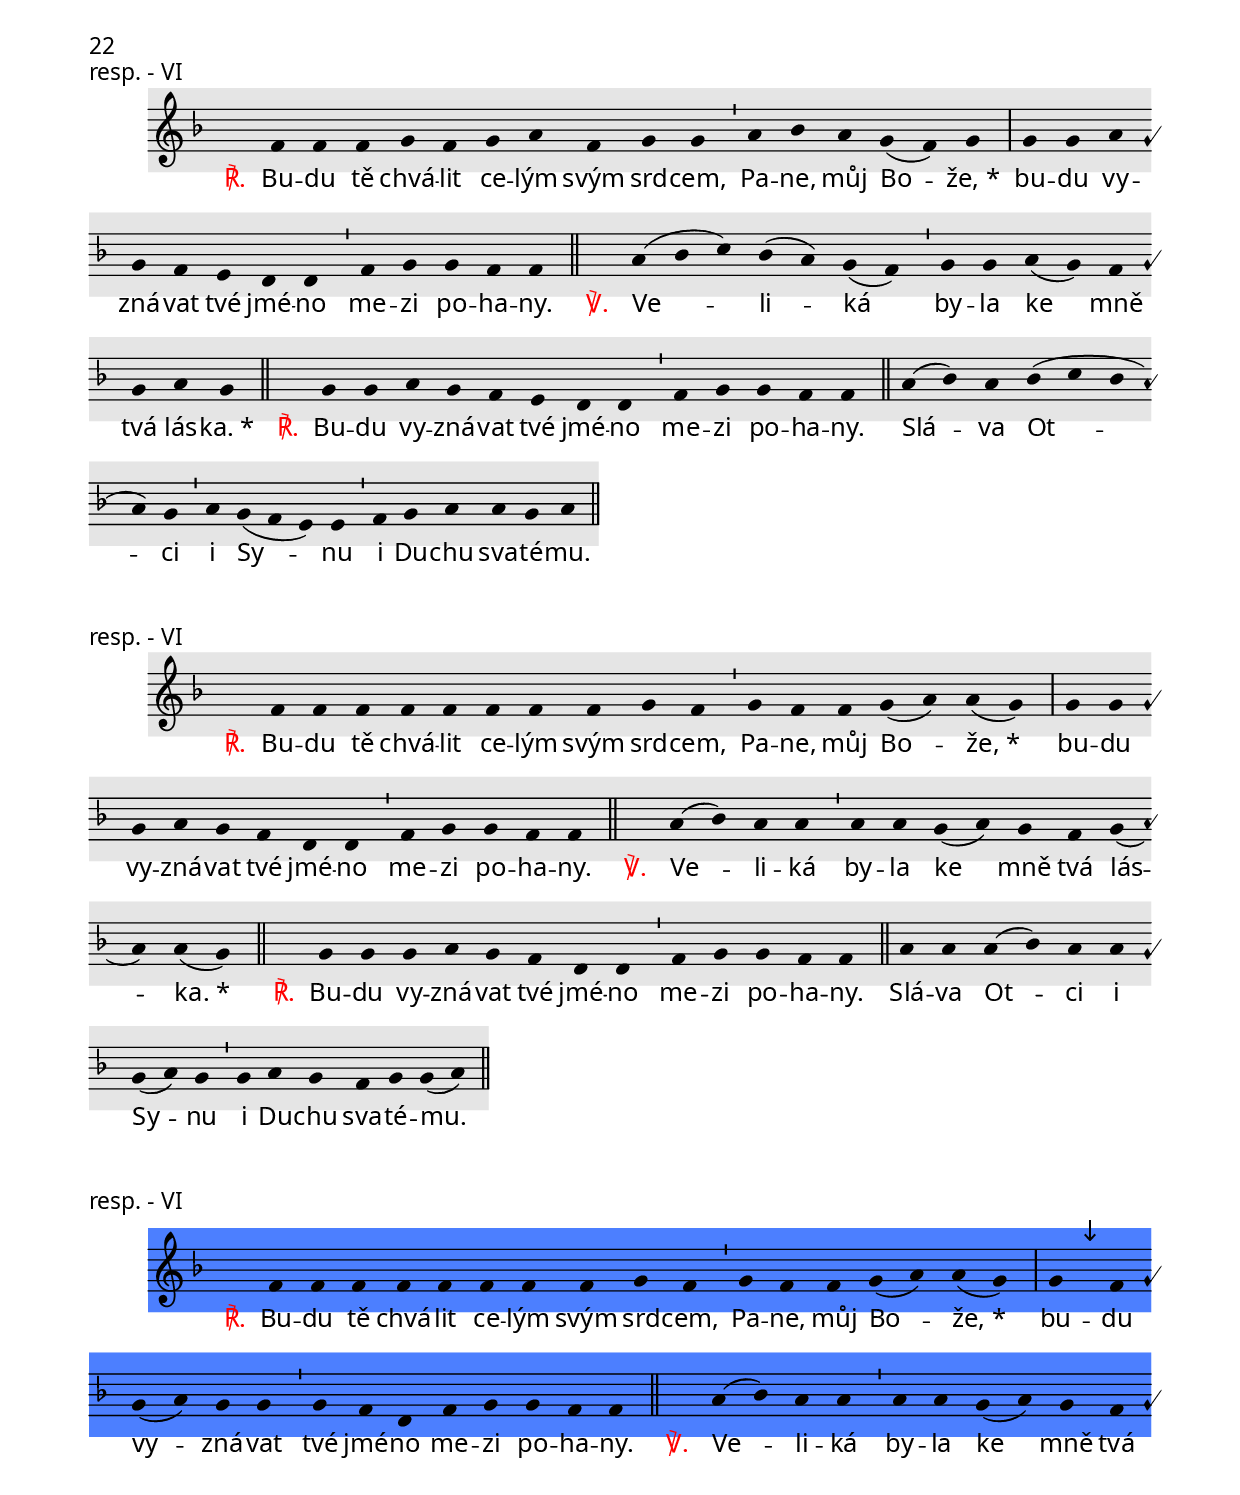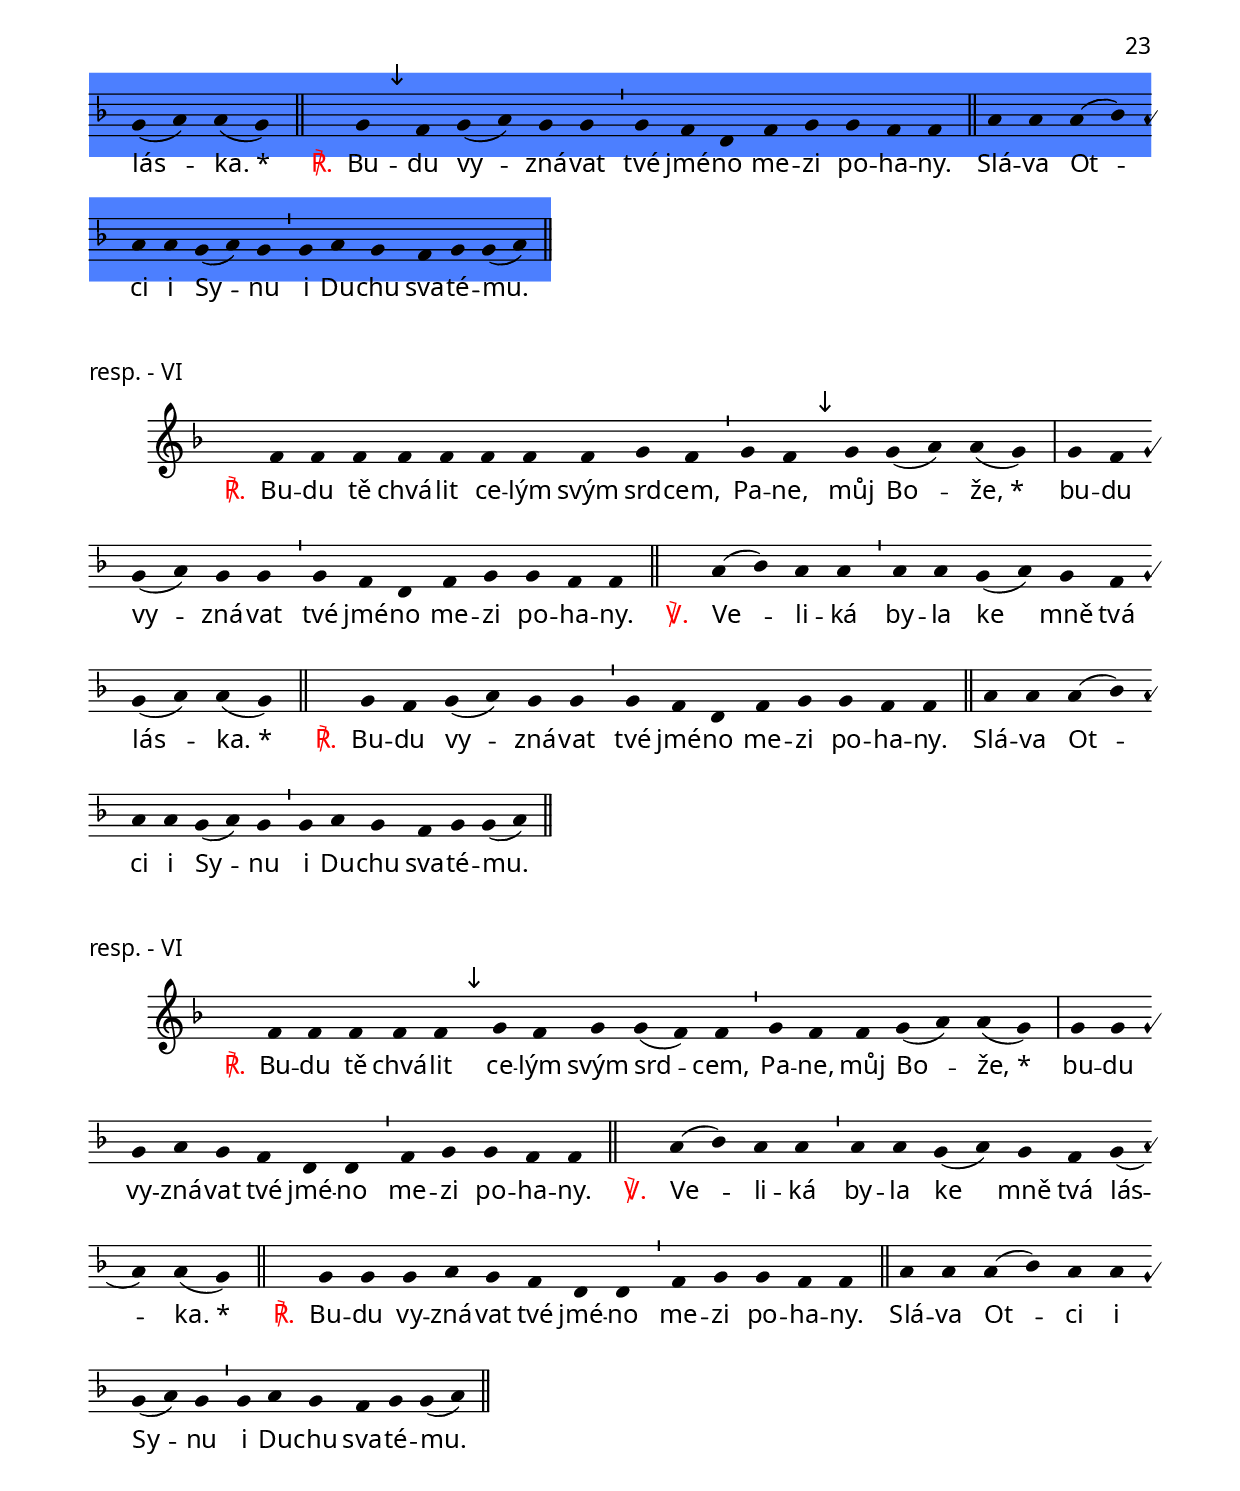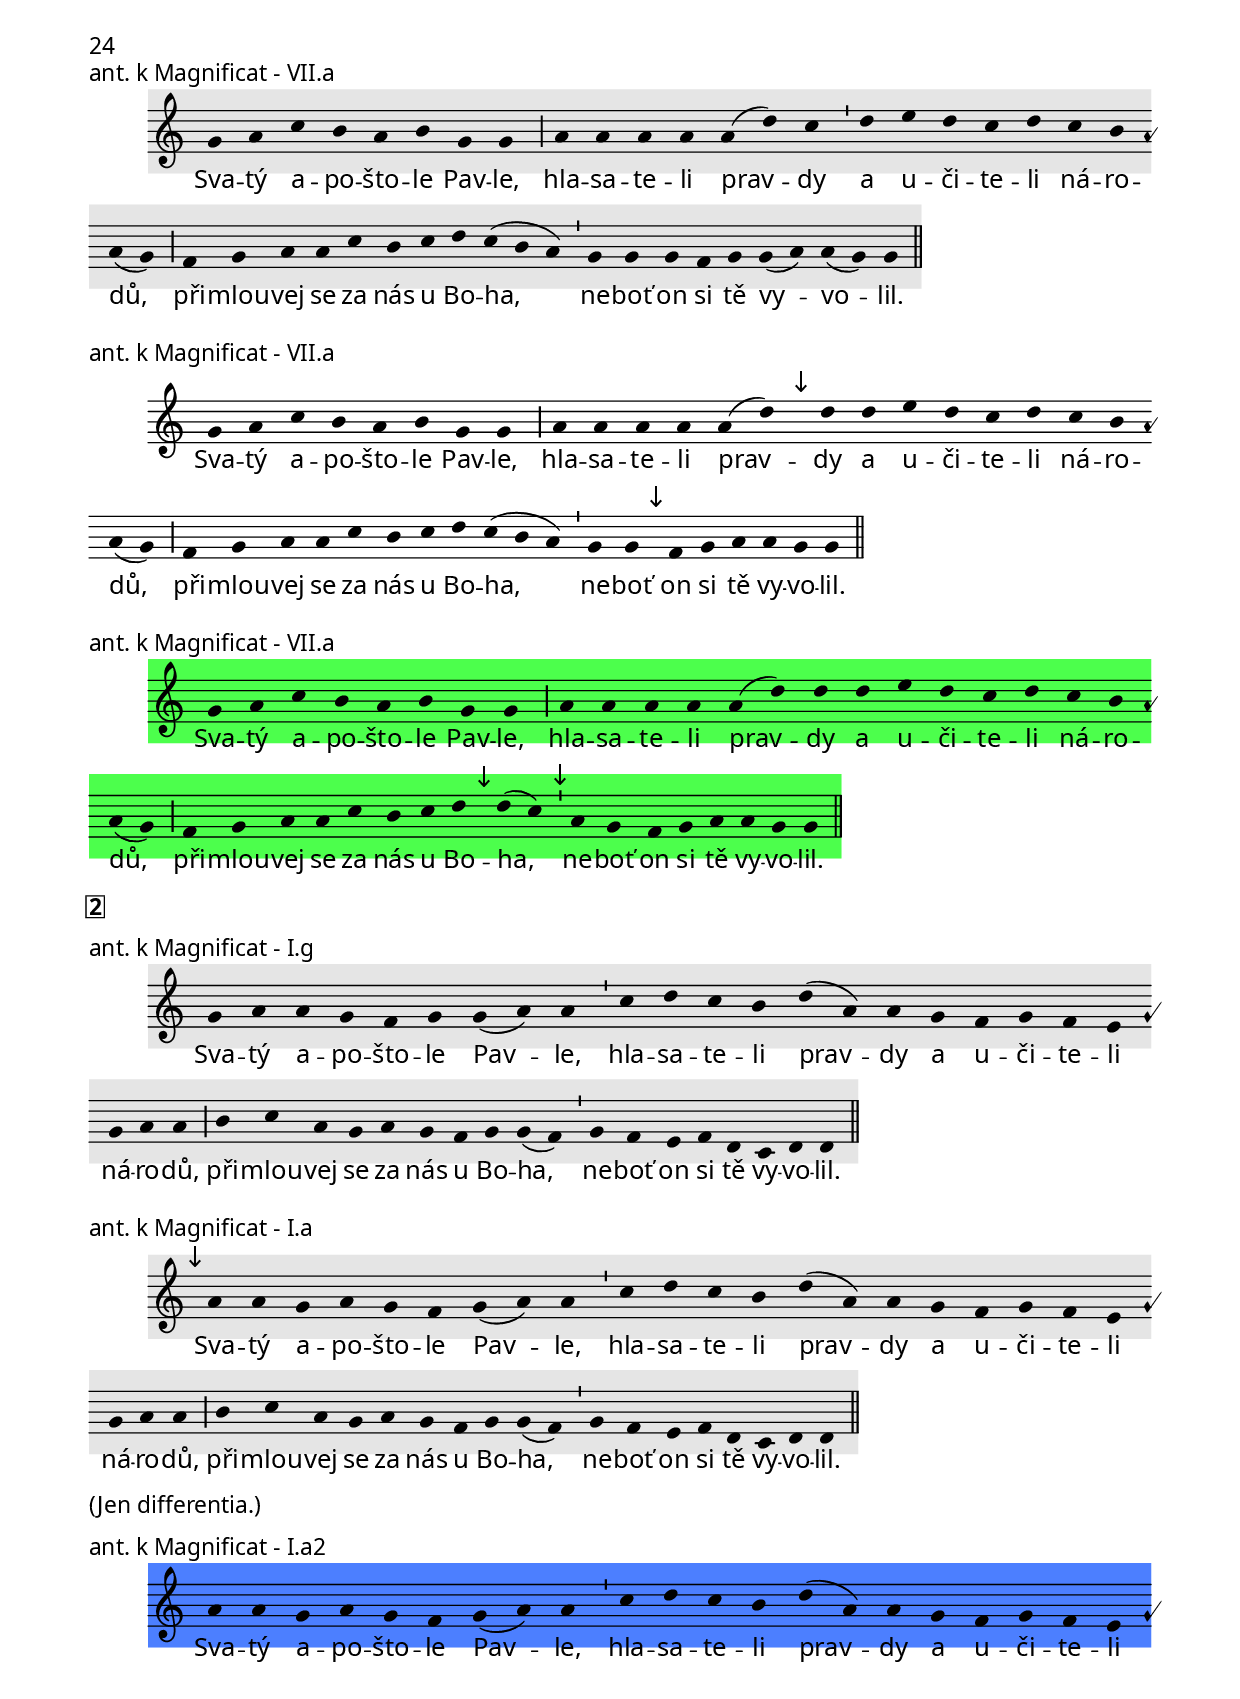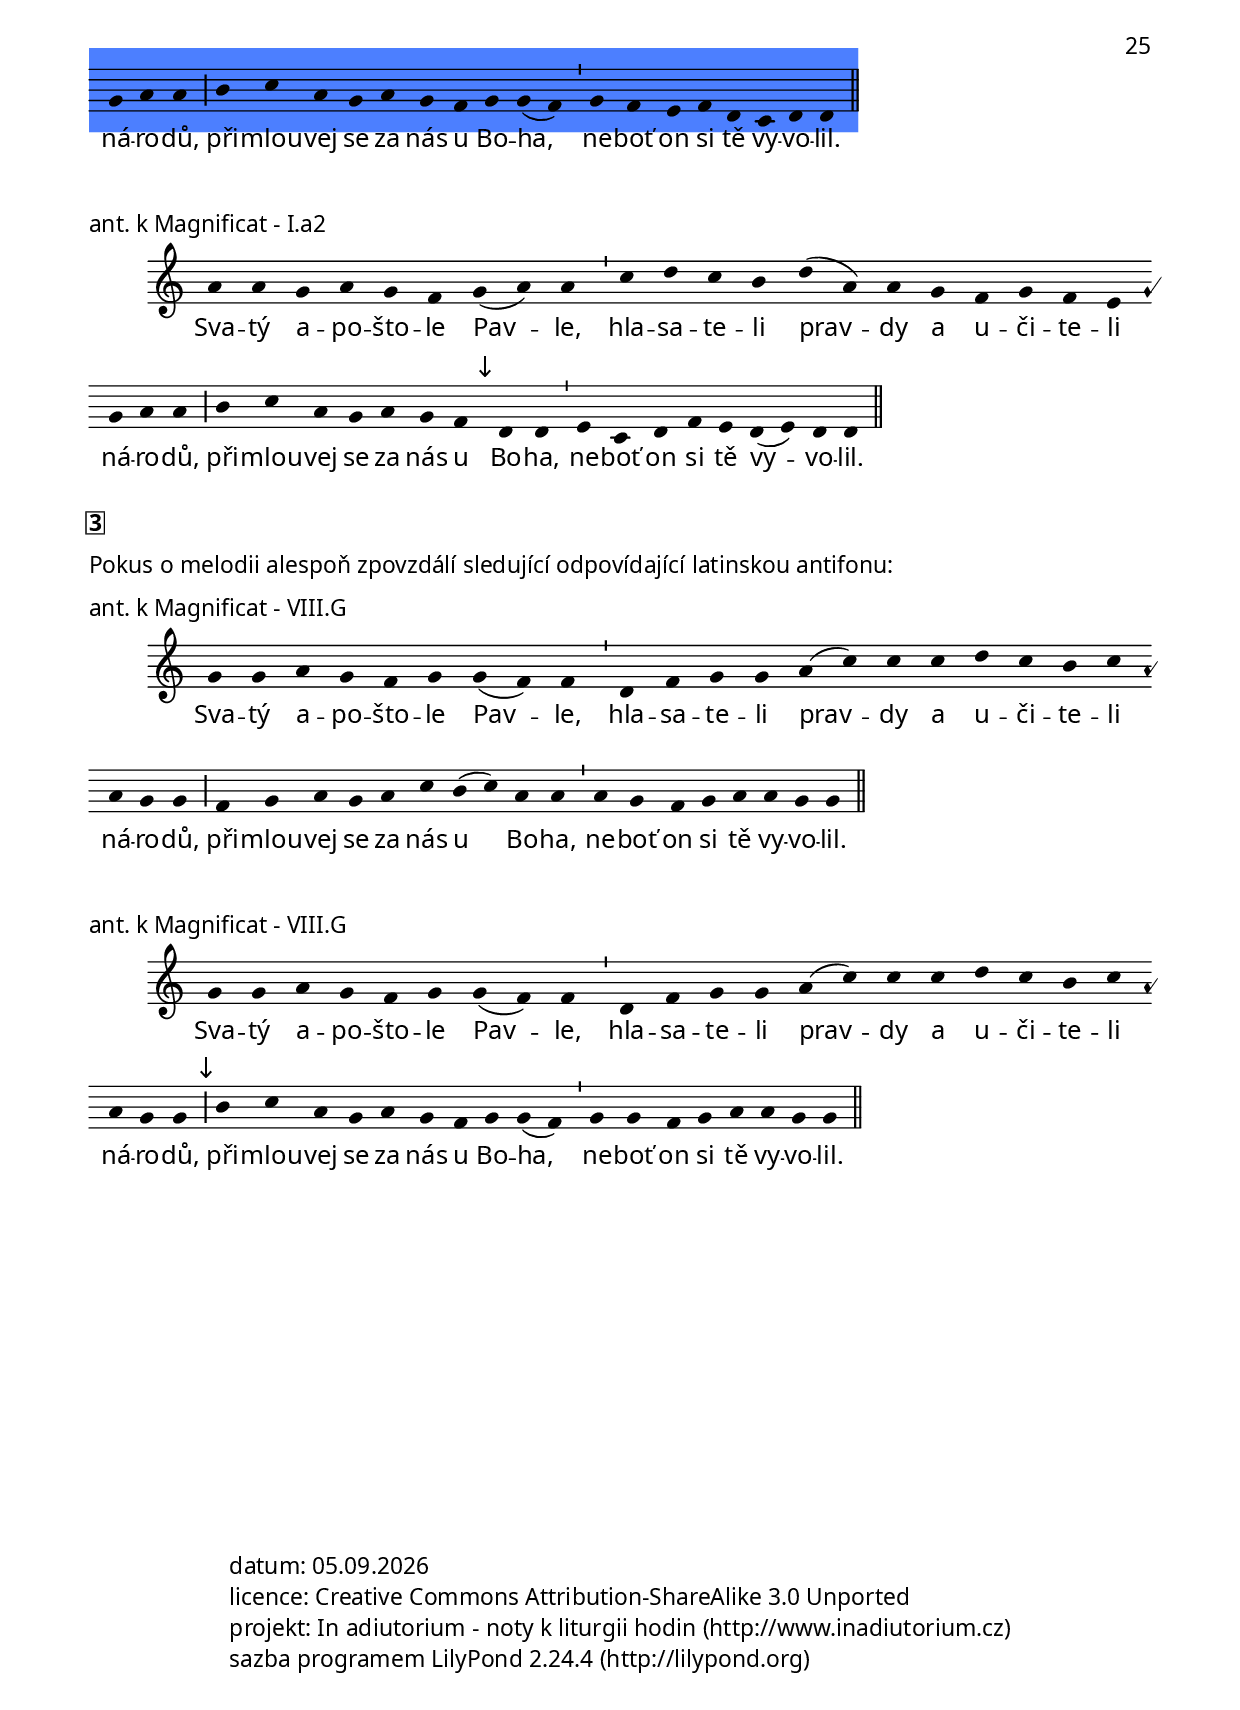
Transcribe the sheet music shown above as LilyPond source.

\version "2.16.0"

\include "../spolecne.ly"
\include "../dilyresponsorii.ly"

\header {
  title = \markup\titleSvatek
            "Obrácení sv. Pavla, apoštola"
            svátek
            25.1.
  composer = "Jakub Pavlík"
}

\markup {\nadpisHodinka {"invitatorium"}}

\score {
  \relative c' {
    \choralniRezim
    f4( g) f g a f g g \barMaior
    g g a g a bes a g f( g) g \barMin
    f d f g g f f \barFinalis
  }
  \addlyrics {
    Chval -- me na -- še -- ho Bo -- ha;
    on ob -- rá -- til a -- po -- što -- la Pav -- la,
    u -- či -- te -- le ná -- ro -- dů.
  }
  \header {
    quid = "ant."
    modus = "VI"
    differentia = "F"
    psalmus = ""
    id = "invit"
    piece = \markup {\sestavTitulekBezZalmu}
  }
}

\pageBreak

\markup {\nadpisHodinka {"modlitba se čtením"}}

\score {
  \relative c'' {
    \zvyraznovacSedy
    \choralniRezim
    a4 a g f g( a) a \barMin
    a a g f e f e d d \barFinalis
  }
  \addlyrics {
    Šav -- le, já jsem Je -- žíš,
    kte -- ré -- ho ty pro -- ná -- sle -- du -- ješ.
  }
  \header {
    quid = "1. ant."
    modus = "I"
    differentia = "a2"
    psalmus = "Žalm 19A"
    id = "mc-a1"
    piece = \markup {\sestavTitulek}
  }
}

\score {
  \relative c'' {
    \choralniRezim
    a4 a \mark\sipka bes a g( a) a \barMin
    a a g f e f e d d \barFinalis
  }
  \addlyrics {
    Šav -- le, já jsem Je -- žíš,
    kte -- ré -- ho ty pro -- ná -- sle -- du -- ješ.
  }
  \header {
    quid = "1. ant."
    modus = "I"
    differentia = "a2"
    psalmus = "Žalm 19A"
    id = "mc-a1"
    piece = \markup {\sestavTitulek}
  }
}

\score {
  \relative c'' {
    \zvyraznovacModry
    \choralniRezim
    a4 \mark\sipka g bes g a a \barMin
    a a g f e f e d d \barFinalis
  }
  \addlyrics {
    Šav -- le, já jsem Je -- žíš,
    kte -- ré -- ho ty pro -- ná -- sle -- du -- ješ.
  }
  \header {
    quid = "1. ant."
    modus = "I"
    differentia = "a"
    psalmus = "Žalm 19A"
    id = "mc-a1"
    piece = \markup {\sestavTitulek}
  }
}

\score {
  \relative c'' {
    \choralniRezim
    a4 a g f d( e) d( c) \barMin
    d d c d f e c d d \barFinalis
  }
  \addlyrics {
    Šav -- le, já jsem Je -- žíš,
    kte -- ré -- ho ty pro -- ná -- sle -- du -- ješ.
  }
  \header {
    quid = "1. ant."
    modus = "I"
    differentia = "a"
    psalmus = "Žalm 19A"
    id = "mc-a1"
    piece = \markup {\sestavTitulek}
  }
}

\score {
  \relative c'' {
    \choralniRezim
    a4 a g f d( e) d( c) \barMin
    \mark\sipka d f f f g f e d d \barFinalis
  }
  \addlyrics {
    Šav -- le, já jsem Je -- žíš,
    kte -- ré -- ho ty pro -- ná -- sle -- du -- ješ.
  }
  \header {
    quid = "1. ant."
    modus = "I"
    differentia = "a"
    psalmus = "Žalm 19A"
    id = "mc-a1"
    piece = \markup {\sestavTitulek}
  }
}

\score {
  \relative c' {
    \choralniRezim
    f4 f f e d d \barMin
    c d f f g f e d d \barFinalis
  }
  \addlyrics {
    Šav -- le, já jsem Je -- žíš,
    kte -- ré -- ho ty pro -- ná -- sle -- du -- ješ.
  }
  \header {
    quid = "1. ant."
    modus = "II"
    differentia = "D"
    psalmus = "Žalm 19A"
    id = "mc-a1"
    piece = \markup {\sestavTitulek}
  }
}

\score {
  \relative c' {
    \choralniRezim
    d4 d c d d( f) f \barMin
    f f d f g f e d d \barFinalis
  }
  \addlyrics {
    Šav -- le, já jsem Je -- žíš,
    kte -- ré -- ho ty pro -- ná -- sle -- du -- ješ.
  }
  \header {
    quid = "1. ant."
    modus = "II"
    differentia = "D"
    psalmus = "Žalm 19A"
    id = "mc-a1"
    piece = \markup {\sestavTitulek}
  }
}

\pageBreak

\score {
  \relative c'' {
    \zvyraznovacSedy
    \choralniRezim
    g4 b c d c d( e) d \barMaior
    d d d( e) d e f d c d( c) \barMin
    b( a g) a g g \barFinalis
  }
  \addlyrics {
    Bůh si vy -- vo -- lil Šav -- la,
    a -- by hlá -- sal e -- van -- ge -- li -- um
    všem ná -- ro -- dům.
  }
  \header {
    quid = "2. ant."
    modus = "VII"
    differentia = "a"
    psalmus = "Žalm 64"
    placet = "dlouhé melisma na _všem_ se mi nelíbí"
    id = "mc-a2"
    piece = \markup {\sestavTitulek}
  }
}

\score {
  \relative c'' {
    \zvyraznovacSedy
    \choralniRezim
    g4 b c d c d( e) d \barMaior
    d d d( e) d e f d c d( c) \barMin
    \mark\sipka a c( b) a( g) g \barFinalis
  }
  \addlyrics {
    Bůh si vy -- vo -- lil Šav -- la,
    a -- by hlá -- sal e -- van -- ge -- li -- um
    všem ná -- ro -- dům.
  }
  \header {
    quid = "2. ant."
    modus = "VII"
    differentia = "a"
    psalmus = "Žalm 64"
    id = "mc-a2"
    piece = \markup {\sestavTitulek}
  }
}

\score {
  \relative c'' {
    \choralniRezim
    g4 b c d c d( e) d \barMaior
    d d \mark\sipka c b c a a g g \barMin
    f( g a) a g g \barFinalis
  }
  \addlyrics {
    Bůh si vy -- vo -- lil Šav -- la,
    a -- by hlá -- sal e -- van -- ge -- li -- um
    všem ná -- ro -- dům.
  }
  \header {
    quid = "2. ant."
    modus = "VII"
    differentia = "a"
    psalmus = "Žalm 64"
    id = "mc-a2"
    piece = \markup {\sestavTitulek}
  }
}

\score {
  \relative c'' {
    \choralniRezim
    g4 b c d c d( e) d \barMaior
    d d c b c a a g g \barMin
    \mark\sipka f g( a) a( g) g \barFinalis
  }
  \addlyrics {
    Bůh si vy -- vo -- lil Šav -- la,
    a -- by hlá -- sal e -- van -- ge -- li -- um
    všem ná -- ro -- dům.
  }
  \header {
    quid = "2. ant."
    modus = "VII"
    differentia = "a"
    psalmus = "Žalm 64"
    id = "mc-a2"
    piece = \markup {\sestavTitulek}
  }
}

\score {
  \relative c'' {
    \choralniRezim
    g4 a c b c d( e) d \barMaior
    d d d( e) d e f d c c \barMin
    a c( b) a( g) g \barFinalis
  }
  \addlyrics {
    Bůh si vy -- vo -- lil Šav -- la,
    a -- by hlá -- sal e -- van -- ge -- li -- um
    všem ná -- ro -- dům.
  }
  \header {
    quid = "2. ant."
    modus = "VII"
    differentia = "a"
    psalmus = "Žalm 64"
    id = "mc-a2"
    piece = \markup {\sestavTitulek}
  }
}

\score {
  \relative c'' {
    \choralniRezim
    g4 a c b \mark\sipka a c( d) d \barMaior
    d d d( e) d e f d c c \barMin
    a c( b) a( g) g \barFinalis
  }
  \addlyrics {
    Bůh si vy -- vo -- lil Šav -- la,
    a -- by hlá -- sal e -- van -- ge -- li -- um
    všem ná -- ro -- dům.
  }
  \header {
    quid = "2. ant."
    modus = "VII"
    differentia = "a"
    psalmus = "Žalm 64"
    id = "mc-a2"
    piece = \markup {\sestavTitulek}
  }
}

\score {
  \relative c'' {
    \zvyraznovacModry
    \choralniRezim
    g4 \mark\sipka g c b c d( e) d \barMaior
    d d d( e) d e f d c c \barMin
    a c( b) a( g) g \barFinalis
  }
  \addlyrics {
    Bůh si vy -- vo -- lil Šav -- la,
    a -- by hlá -- sal e -- van -- ge -- li -- um
    všem ná -- ro -- dům.
  }
  \header {
    quid = "2. ant."
    modus = "VII"
    differentia = "a"
    psalmus = "Žalm 64"
    id = "mc-a2"
    piece = \markup {\sestavTitulek}
  }
}

\score {
  \relative c' {
    \choralniRezim
    f4 f g a f f( g) g \barMaior
    g g g( a) g f e d c c \barMin
    d f( g) g( f) f \barFinalis
  }
  \addlyrics {
    Bůh si vy -- vo -- lil Šav -- la,
    a -- by hlá -- sal e -- van -- ge -- li -- um
    všem ná -- ro -- dům.
  }
  \header {
    quid = "2. ant."
    modus = "VI"
    differentia = "F"
    psalmus = "Žalm 64"
    id = "mc-a2"
    piece = \markup {\sestavTitulek}
  }
}

\score {
  \relative c' {
    \choralniRezim
    f4 f g f g g( a) a \barMaior
    a a g f e f d c c \barMin
    d f( g) g( f) f \barFinalis
  }
  \addlyrics {
    Bůh si vy -- vo -- lil Šav -- la,
    a -- by hlá -- sal e -- van -- ge -- li -- um
    všem ná -- ro -- dům.
  }
  \header {
    quid = "2. ant."
    modus = "VI"
    differentia = "F"
    psalmus = "Žalm 64"
    id = "mc-a2"
    piece = \markup {\sestavTitulek}
  }
}

\score {
  \relative c' {
    \zvyraznovacZelenyII
    \choralniRezim
    f4 f g f g g( a) a \barMaior
    a a g f \mark\sipka g f d c c \barMin
    d f( g) g( f) f \barFinalis
  }
  \addlyrics {
    Bůh si vy -- vo -- lil Šav -- la,
    a -- by hlá -- sal e -- van -- ge -- li -- um
    všem ná -- ro -- dům.
  }
  \header {
    quid = "2. ant."
    modus = "VI"
    differentia = "F"
    psalmus = "Žalm 64"
    id = "mc-a2"
    piece = \markup {\sestavTitulek}
  }
}

\score {
  \relative c' {
    \choralniRezim
    f4 f g f g g( a) a \barMaior
    a a g f g a g f f \barMin
    d f( g) g( f) f \barFinalis
  }
  \addlyrics {
    Bůh si vy -- vo -- lil Šav -- la,
    a -- by hlá -- sal e -- van -- ge -- li -- um
    všem ná -- ro -- dům.
  }
  \header {
    quid = "2. ant."
    modus = "VI"
    differentia = "F"
    psalmus = "Žalm 64"
    id = "mc-a2"
    piece = \markup {\sestavTitulek}
  }
}

\score {
  \relative c' {
    \choralniRezim
    f4 f g f g g( a) a \barMaior
    a a g f bes a g a a \barMin
    f g( a) g( f) f \barFinalis
  }
  \addlyrics {
    Bůh si vy -- vo -- lil Šav -- la,
    a -- by hlá -- sal e -- van -- ge -- li -- um
    všem ná -- ro -- dům.
  }
  \header {
    quid = "2. ant."
    modus = "VI"
    differentia = "F"
    psalmus = "Žalm 64"
    id = "mc-a2"
    piece = \markup {\sestavTitulek}
  }
}

\score {
  \relative c' {
    \choralniRezim
    f4 f g f g g( a) a \barMaior
    a a \mark\sipka a( c) a bes a g a a \barMin
    f g( a) g( f) f \barFinalis
  }
  \addlyrics {
    Bůh si vy -- vo -- lil Šav -- la,
    a -- by hlá -- sal e -- van -- ge -- li -- um
    všem ná -- ro -- dům.
  }
  \header {
    quid = "2. ant."
    modus = "VI"
    differentia = "F"
    psalmus = "Žalm 64"
    id = "mc-a2"
    piece = \markup {\sestavTitulek}
  }
}

\score {
  \relative c' {
    \choralniRezim
    f4 f g f g g( a) a \barMaior
    a a \mark\sipka a( bes) a g f g( a) g g \barMin
    f g( a) g( f) f \barFinalis
  }
  \addlyrics {
    Bůh si vy -- vo -- lil Šav -- la,
    a -- by hlá -- sal e -- van -- ge -- li -- um
    všem ná -- ro -- dům.
  }
  \header {
    quid = "2. ant."
    modus = "VI"
    differentia = "F"
    psalmus = "Žalm 64"
    id = "mc-a2"
    piece = \markup {\sestavTitulek}
  }
}

\score {
  \relative c' {
    \choralniRezim
    f4 f g a f f( g) g \barMaior
    g g g( a) g bes a g f g \barMin
    f g( a) g( f) f \barFinalis
  }
  \addlyrics {
    Bůh si vy -- vo -- lil Šav -- la,
    a -- by hlá -- sal e -- van -- ge -- li -- um
    všem ná -- ro -- dům.
  }
  \header {
    quid = "2. ant."
    modus = "VI"
    differentia = "F"
    psalmus = "Žalm 64"
    id = "mc-a2"
    piece = \markup {\sestavTitulek}
  }
}

\score {
  \relative c'' {
    \choralniRezim
    g4 g a g f g( a) a \barMaior
    a a b( c) a b c a g g \barMin
    f g( a) a( g) g \barFinalis
  }
  \addlyrics {
    Bůh si vy -- vo -- lil Šav -- la,
    a -- by hlá -- sal e -- van -- ge -- li -- um
    všem ná -- ro -- dům.
  }
  \header {
    quid = "2. ant."
    modus = "VIII"
    differentia = "G"
    psalmus = "Žalm 64"
    id = "mc-a2"
    piece = \markup {\sestavTitulek}
  }
}

\score {
  \relative c'' {
    \choralniRezim
    a4 a c b c c( d) d \barMaior
    d d d( e) c b c a g g \barMin
    a a( c) b( a) a \barFinalis
  }
  \addlyrics {
    Bůh si vy -- vo -- lil Šav -- la,
    a -- by hlá -- sal e -- van -- ge -- li -- um
    všem ná -- ro -- dům.
  }
  \header {
    quid = "2. ant."
    modus = "IV alt"
    differentia = "A"
    psalmus = "Žalm 64"
    id = "mc-a2"
    piece = \markup {\sestavTitulek}
  }
}

\pageBreak

\score {
  \relative c' {
    \choralniRezim
    d4 d c d f e d d \barMin
    d( f) d f( g) g( a) a \barMaior
    a a( g a) g( f) d d \barMin
    d e f d c d \barFinalis
  }
  \addlyrics {
    Pa -- vel za -- čal v_sy -- na -- go -- gách
    hlá -- sat Je -- ží -- še
    a do -- ka -- zo -- val,
    že je to Bo -- ží Syn.
  }
  \header {
    quid = "3. ant."
    modus = "I"
    differentia = "D"
    psalmus = "Žalm 97"
    id = "mc-a3"
    piece = \markup {\sestavTitulek}
  }
}

\score {
  \relative c' {
    \choralniRezim
    d4 d c d f e d d \barMin
    d( f) d f( g) g( a) a \barMaior
    a a( g a) g( f) \mark\sipka e e \barMin
    d e f d c d \barFinalis
  }
  \addlyrics {
    Pa -- vel za -- čal v_sy -- na -- go -- gách
    hlá -- sat Je -- ží -- še
    a do -- ka -- zo -- val,
    že je to Bo -- ží Syn.
  }
  \header {
    quid = "3. ant."
    modus = "I"
    differentia = "D"
    psalmus = "Žalm 97"
    id = "mc-a3"
    piece = \markup {\sestavTitulek}
  }
}

\score {
  \relative c' {
    \choralniRezim
    d4 d c d f e d d \barMin
    d( f) d e( f) d( c) c \barMaior
    f g f g g( f) \barMin
    f d d e c d \barFinalis
  }
  \addlyrics {
    Pa -- vel za -- čal v_sy -- na -- go -- gách
    hlá -- sat Je -- ží -- še
    a do -- ka -- zo -- val,
    že je to Bo -- ží Syn.
  }
  \header {
    quid = "3. ant."
    modus = "II"
    differentia = "D"
    psalmus = "Žalm 97"
    id = "mc-a3"
    piece = \markup {\sestavTitulek}
  }
}

\score {
  \relative c' {
    \zvyraznovacSedy
    \choralniRezim
    d4 d c d f e d d \barMin
    d( f) d e( f) d( c) c \barMaior
    f g f g g( f) \barMin
    \mark\sipka e d c e( f) d d \barFinalis
  }
  \addlyrics {
    Pa -- vel za -- čal v_sy -- na -- go -- gách
    hlá -- sat Je -- ží -- še
    a do -- ka -- zo -- val,
    že je to Bo -- ží Syn.
  }
  \header {
    quid = "3. ant."
    modus = "II"
    differentia = "D"
    psalmus = "Žalm 97"
    id = "mc-a3"
    piece = \markup {\sestavTitulek}
  }
}

\score {
  \relative c' {
    \zvyraznovacModry
    \choralniRezim
    d4 d c d f e d d \barMin
    d( f) d e( f) d( c) c \barMaior
    f g f g g( f) \barMin
    \mark\sipka f e c e( f) d d \barFinalis
  }
  \addlyrics {
    Pa -- vel za -- čal v_sy -- na -- go -- gách
    hlá -- sat Je -- ží -- še
    a do -- ka -- zo -- val,
    že je to Bo -- ží Syn.
  }
  \header {
    quid = "3. ant."
    modus = "II"
    differentia = "D"
    psalmus = "Žalm 97"
    id = "mc-a3"
    piece = \markup {\sestavTitulek}
  }
}

\pageBreak

\markup {\nadpisHodinka {"ranní chvály"}}

\score {
  \relative c'' {
    \zvyraznovacSedy
    \choralniRezim
    c4 c b a b( c) a a \barMaior
    g f g( a) g( a) a \barMin a b4.( c) d4 e d c d( e) e \barMaior
    d d( e) e( f e) e \barMin
    e e e e( d c) b( c) a( g) a( g) \barMin f g a( c b g) g \barFinalis
  }
  \addlyrics {
    Vím, ko -- mu jsem u -- vě -- řil,_*
    a jsem pře -- svěd -- čen, že on, spra -- ved -- li -- vý soud -- ce,
    má dost mo -- ci,
    a -- by mi o -- chrá -- nil to, co mi svě -- řil.
  }
  \header {
    quid = "1. ant."
    modus = "VII"
    differentia = "c"
    psalmus = "Žalm 63"
    fial = "fial://sanktoral/0629petraapavla.ly#rch-a1"
    id = "rch-a1"
    piece = \markup {\sestavTitulek}
  }
}

\markup\aktualisace

\score {
  \relative c'' {
    \zvyraznovacModry
    \choralniRezim
    c4 c b a b( c) a a \barMin
    g f g( a) a( g) g \barMaior
    a c( d) \barMin d4 e d c d( e) e \barMin
    e d( e) e( f e) e \barMaior
    e d c b( c) a g a( g) \barMin f g a( c b g) g \barFinalis
  }
  \addlyrics {
    Vím, ko -- mu jsem u -- vě -- řil,_*
    a jsem pře -- svěd -- čen,
    že on, spra -- ved -- li -- vý soud -- ce,
    má dost mo -- ci,
    a -- by mi o -- chrá -- nil to, co mi svě -- řil.
  }
  \header {
    quid = "1. ant."
    modus = "VII"
    differentia = "c"
    psalmus = "Žalm 63"
    fial = "fial://sanktoral/0629petraapavla.ly#rch-a1"
    id = "rch-a1"
    piece = \markup {\sestavTitulek}
  }
}

\pageBreak

\score {
  \relative c' {
    \choralniRezim
    d4 c a c( d) d f f d( f) e( d) \barMaior
    f f f g f g a f e d \barMin
    e d c e f d d \barFinalis
  }
  \addlyrics {
    Sta -- čí ti, Pav -- le, mo -- je mi -- lost,
    pro -- to -- že sí -- la se tím zřej -- mě -- ji
    pro -- je -- ví ve sla -- bos -- ti.
  }
  \header {
    quid = "2. ant."
    modus = "II"
    differentia = "D"
    psalmus = "Dan 3-III"
    id = "rch-a2"
    piece = \markup {\sestavTitulek}
  }
}

\pageBreak

\score {
  \relative c'' {
    \zvyraznovacSedy
    \choralniRezim
    c4( b c) c( d) \barMin c d e f e d d \barMaior
    c d c b a g a( g) g \barMaior
    f g a( c) c c( d c) b a f( g) g \barFinalis
  }
  \addlyrics {
    Mi -- lost,_* kte -- rou mi Bůh u -- dě -- lil,
    ne -- zů -- sta -- la le -- žet la -- dem,
    a -- le stá -- le zů -- stá -- vá ve mně.
  }
  \header {
    quid = "3. ant."
    modus = "VII"
    differentia = "c"
    psalmus = "Žalm 149"
    fial = "fial://sanktoral/0629petraapavla.ly#rch-a2"
    id = "rch-a3"
    piece = \markup {\sestavTitulek}
  }
}

\markup\aktualisace

\score {
  \relative c'' {
    \zvyraznovacSedy
    \choralniRezim
    c4( b c) c( d) \barMin c d e f e d d \barMaior
    c d c b a g a( g) g \barMaior
    f g a( c) c b( c) a g a( g) g \barFinalis
  }
  \addlyrics {
    Mi -- lost,_* kte -- rou mi Bůh u -- dě -- lil,
    ne -- zů -- sta -- la le -- žet la -- dem,
    a -- le stá -- le zů -- stá -- vá ve mně.
  }
  \header {
    quid = "3. ant."
    modus = "VII"
    differentia = "c"
    psalmus = "Žalm 149"
    fial = "fial://sanktoral/0629petraapavla.ly#rch-a2"
    id = "rch-a3"
    piece = \markup {\sestavTitulek}
  }
}

\markup\aktualisace

\score {
  \relative c'' {
    \zvyraznovacModry
    \choralniRezim
    c4( b c) c( d) \barMin c d e f e d d \barMaior
    c d c b a g a( g) g \barMaior
    f g a( c) c b( c) a g f( g) g \barFinalis
  }
  \addlyrics {
    Mi -- lost,_* kte -- rou mi Bůh u -- dě -- lil,
    ne -- zů -- sta -- la le -- žet la -- dem,
    a -- le stá -- le zů -- stá -- vá ve mně.
  }
  \header {
    quid = "3. ant."
    modus = "VII"
    differentia = "c"
    psalmus = "Žalm 149"
    fial = "fial://sanktoral/0629petraapavla.ly#rch-a2"
    id = "rch-a3"
    piece = \markup {\sestavTitulek}
  }
}

\pageBreak

\score {
  \relative c' {
    \zvyraznovacSedy
    \choralniRezim

    % R
    \neviditelna f
    f4 f g f f f g( a) a( g) \barMax
    f d f( g) g f f \barFinalis
    % V
    \neviditelna a
    a4 a a a a a a g( a) g g \barMin g f g a a( g) \barMax
    % R
    \neviditelna f
    f d f( g) g f f \barFinalis
    % Slava
    \respVIdoxologie \barFinalis
  }
  \addlyrics {
    \Response Sva -- tý a -- po -- što -- le Pav -- le,_*
    Pán si tě vy -- vo -- lil.
    \Verse Byls pos -- lán hlá -- sat e -- van -- ge -- li -- um me -- zi po -- ha -- ny._*
    \Response Pán si tě vy -- vo -- lil.
    \textRespDoxologie
  }
  \header {
    quid = "resp."
    modus = "VI"
    id = "rch-r"
    piece = \markup {\sestavTitulekResp}
  }
}

\score {
  \relative c' {
    \zvyraznovacSedy
    \choralniRezim

    % R
    \neviditelna f
    f4 f g f f f g( a) a( g) \barMax
    f d f( g) g f f \barFinalis
    % V
    \neviditelna a
    a4 \mark\sipka a( bes) a a a a a g( a) g g \barMin g f g a a( g) \barMax
    % R
    \neviditelna f
    f d f( g) g f f \barFinalis
    % Slava
    \respVIdoxologie \barFinalis
  }
  \addlyrics {
    \Response Sva -- tý a -- po -- što -- le Pav -- le,_*
    Pán si tě vy -- vo -- lil.
    \Verse Byls pos -- lán hlá -- sat e -- van -- ge -- li -- um me -- zi po -- ha -- ny._*
    \Response Pán si tě vy -- vo -- lil.
    \textRespDoxologie
  }
  \header {
    quid = "resp."
    modus = "VI"
    id = "rch-r"
    piece = \markup {\sestavTitulekResp}
  }
}

\score {
  \relative c' {
    \choralniRezim

    % R
    \neviditelna f
    f4 f g f f f g( a) a( g) \barMax
    \mark\sipka f( d) f g g f f \barFinalis
    % V
    \neviditelna a
    a4 a( bes) a a a a a g( a) g g \barMin g f g a a( g) \barMax
    % R
    \neviditelna f
    \mark\sipka f( d) f g g f f \barFinalis
    % Slava
    \respVIdoxologie \barFinalis
  }
  \addlyrics {
    \Response Sva -- tý a -- po -- što -- le Pav -- le,_*
    Pán si tě vy -- vo -- lil.
    \Verse Byls pos -- lán hlá -- sat e -- van -- ge -- li -- um me -- zi po -- ha -- ny._*
    \Response Pán si tě vy -- vo -- lil.
    \textRespDoxologie
  }
  \header {
    quid = "resp."
    modus = "VI"
    id = "rch-r"
    piece = \markup {\sestavTitulekResp}
  }
}

\score {
  \relative c' {
    \zvyraznovacSedy
    \choralniRezim

    % R
    \neviditelna f
    f4 f g f f f g( a) a( g) \barMax
    f d f( g) g f f \barFinalis
    % V
    \neviditelna a
    a4 a( bes) a a a a a g( a) g g \barMin g f g \mark\sipka g( a) a( g) \barMax
    % R
    \neviditelna f
    f d f( g) g f f \barFinalis
    % Slava
    \respVIdoxologie \barFinalis
  }
  \addlyrics {
    \Response Sva -- tý a -- po -- što -- le Pav -- le,_*
    Pán si tě vy -- vo -- lil.
    \Verse Byls pos -- lán hlá -- sat e -- van -- ge -- li -- um me -- zi po -- ha -- ny._*
    \Response Pán si tě vy -- vo -- lil.
    \textRespDoxologie
  }
  \header {
    quid = "resp."
    modus = "VI"
    id = "rch-r"
    piece = \markup {\sestavTitulekResp}
  }
}

\score {
  \relative c' {
    \zvyraznovacModry
    \choralniRezim

    % R
    \neviditelna f
    f4 f g f f f g( a) a( g) \barMax
    f d f( g) g f f \barFinalis
    % V
    \neviditelna a
    a4 \mark\sipka a a a( bes) a a a g( a) g g \barMin g f g g( a) a( g) \barMax
    % R
    \neviditelna f
    f d f( g) g f f \barFinalis
    % Slava
    \respVIdoxologie \barFinalis
  }
  \addlyrics {
    \Response Sva -- tý a -- po -- što -- le Pav -- le,_*
    Pán si tě vy -- vo -- lil.
    \Verse Byls pos -- lán hlá -- sat e -- van -- ge -- li -- um me -- zi po -- ha -- ny._*
    \Response Pán si tě vy -- vo -- lil.
    \textRespDoxologie
  }
  \header {
    quid = "resp."
    modus = "VI"
    id = "rch-r"
    piece = \markup {\sestavTitulekResp}
  }
}

\pageBreak

\score {
  \relative c' {
    \zvyraznovacSedy
    \choralniRezim
    e4( a b a) g g( f) e \barMin g g g g a g f g( f) e \barMaior
    c d e d d( e) e( f) e \barMaior
    f g a g f e d f e e \barMin
    f f f g f e e \barFinalis
  }
  \addlyrics {
    Ra -- duj -- me se z_ob -- rá -- ce -- ní sva -- té -- ho Pav -- la,
    ne -- boť Pán ho po -- vo -- lal,
    a -- by se z_pro -- ná -- sle -- do -- va -- te -- le
    stal je -- ho a -- po -- što -- lem.
  }
  \header {
    quid = "ant. k Benedictus"
    modus = "IV"
    differentia = "E"
    psalmus = ""
    id = "rch-aben"
    piece = \markup {\sestavTitulekBezZalmu}
  }
}

\score {
  \relative c' {
    \choralniRezim
    e4( a b a) g g( f) e \barMin g g g g a g f \mark\sipka d( e) e \mark\sipka \barMax
    c d e d \mark\sipka e( f) e e \barMaior
    f g a g f e d f e e \barMin
    f f f \mark\sipka f( g) f d( e) e \barFinalis
  }
  \addlyrics {
    Ra -- duj -- me se z_ob -- rá -- ce -- ní sva -- té -- ho Pav -- la,
    ne -- boť Pán ho po -- vo -- lal,
    a -- by se z_pro -- ná -- sle -- do -- va -- te -- le
    stal je -- ho a -- po -- što -- lem.
  }
  \header {
    quid = "ant. k Benedictus"
    modus = "IV"
    differentia = "E"
    psalmus = ""
    id = "rch-aben"
    piece = \markup {\sestavTitulekBezZalmu}
  }
}

\score {
  \relative c' {
    \zvyraznovacZeleny
    \choralniRezim
    e4( a b a) g g( f) e \barMin g g g g a g f d( e) e \barMax
    c d e d e( f) e e \barMaior
    f g a \mark\sipka g a g f d e e \barMin
    \mark\sipka d c d f( g) f f( e) e \barFinalis
  }
  \addlyrics {
    Ra -- duj -- me se z_ob -- rá -- ce -- ní sva -- té -- ho Pav -- la,
    ne -- boť Pán ho po -- vo -- lal,
    a -- by se z_pro -- ná -- sle -- do -- va -- te -- le
    stal je -- ho a -- po -- što -- lem.
  }
  \header {
    quid = "ant. k Benedictus"
    modus = "IV"
    differentia = "E"
    psalmus = ""
    id = "rch-aben"
    piece = \markup {\sestavTitulekBezZalmu}
  }
}

\markup\nadpisSkupiny 2
\markup\justify{
  (Jen) začátek podle \italic{Celebremus conversionem sancti Pauli apostoli,}
  CANTUS 001777 (jejímž zkrácením nejspíš vznikla netraciční latinská antifona v LH).
}

\score {
  \relative c' {
    \choralniRezim
    c4 d d( f) f \barMin
    g( a g) f( e) d d f e c d( c) c \barMaior
    d d f e c d d( c) \barMin
    f g a g a g f g f f \barMin
    f e c e f d d \barFinalis
  }
  \addlyrics {
    Ra -- duj -- me se
    z_ob -- rá -- ce -- ní sva -- té -- ho Pav -- la,
    ne -- boť Pán ho po -- vo -- lal,
    a -- by se z_pro -- ná -- sle -- do -- va -- te -- le
    stal je -- ho a -- po -- što -- lem.
  }
  \header {
    quid = "ant. k Benedictus"
    modus = "I"
    differentia = "D"
    psalmus = ""
    id = "rch-aben"
    piece = \markup {\sestavTitulekBezZalmu}
  }
}

\score {
  \relative c' {
    \choralniRezim
    c4 d d( f) f \barMin
    g( a g) f( e) d d f e c d( c) c \barMaior
    d d f e c d d( c) \barMin
    f g a g a g f g f f \barMin
    f \mark\sipka g f e d c( d) d \barFinalis
  }
  \addlyrics {
    Ra -- duj -- me se
    z_ob -- rá -- ce -- ní sva -- té -- ho Pav -- la,
    ne -- boť Pán ho po -- vo -- lal,
    a -- by se z_pro -- ná -- sle -- do -- va -- te -- le
    stal je -- ho a -- po -- što -- lem.
  }
  \header {
    quid = "ant. k Benedictus"
    modus = "I"
    differentia = "D"
    psalmus = ""
    id = "rch-aben"
    piece = \markup {\sestavTitulekBezZalmu}
  }
}

\score {
  \relative c' {
    \choralniRezim
    c4 d d( f) f \barMin
    g( a g) f( e) d d f e c d( c) c \barMaior
    d d f e c d d( c) \barMin
    f g a g a g f g f f \barMin
    f \mark\sipka d f e d c( d) d \barFinalis
  }
  \addlyrics {
    Ra -- duj -- me se
    z_ob -- rá -- ce -- ní sva -- té -- ho Pav -- la,
    ne -- boť Pán ho po -- vo -- lal,
    a -- by se z_pro -- ná -- sle -- do -- va -- te -- le
    stal je -- ho a -- po -- što -- lem.
  }
  \header {
    quid = "ant. k Benedictus"
    modus = "I"
    differentia = "D"
    psalmus = ""
    id = "rch-aben"
    piece = \markup {\sestavTitulekBezZalmu}
  }
}

\markup\justify{
  Ještě o něco víc sleduje průběh příslušné části (Celebremus ... electionis)
  výše zmiňované antifony.
}

\score {
  \relative c' {
    \zvyraznovacSedy
    \choralniRezim
    c4 d d( f) f \barMin
    g( a g) f( e) d d \mark\sipka f g a a( g) g \barMaior
    a bes a g f g g( f) \barMin
    g g g f e d c d c c \barMin
    d e f d c c( d) d \barFinalis
  }
  \addlyrics {
    Ra -- duj -- me se
    z_ob -- rá -- ce -- ní sva -- té -- ho Pav -- la,
    ne -- boť Pán ho po -- vo -- lal,
    a -- by se z_pro -- ná -- sle -- do -- va -- te -- le
    stal je -- ho a -- po -- što -- lem.
  }
  \header {
    fons_externus = "volně podle části ant. Celebremus conversionem, CANTUS 001777"
    quid = "ant. k Benedictus"
    modus = "I"
    differentia = "D"
    psalmus = ""
    id = "rch-aben"
    piece = \markup {\sestavTitulekBezZalmu}
  }
}

\score {
  \relative c' {
    \choralniRezim
    c4 d d( f) f \barMin
    g( a g) f( e) d d f g a a( g) g \barMaior
    a bes a g f g g( f) \barMin
    g g g f e d c d c c \barMin
    d e f \mark\sipka e c c( d) d \barFinalis
  }
  \addlyrics {
    Ra -- duj -- me se
    z_ob -- rá -- ce -- ní sva -- té -- ho Pav -- la,
    ne -- boť Pán ho po -- vo -- lal,
    a -- by se z_pro -- ná -- sle -- do -- va -- te -- le
    stal je -- ho a -- po -- što -- lem.
  }
  \header {
    fons_externus = "volně podle části ant. Celebremus conversionem, CANTUS 001777"
    quid = "ant. k Benedictus"
    modus = "I"
    differentia = "D"
    psalmus = ""
    id = "rch-aben"
    piece = \markup {\sestavTitulekBezZalmu}
  }
}

\score {
  \relative c' {
    \choralniRezim
    c4 d d( f) f \barMin
    g( a g) f( e) d d f g a a( g) g \barMaior
    a bes a g f g g( f) \barMin
    g g g f e d c d c c \barMin
    \mark\sipka d c d d( f) e c( d) d \barFinalis
  }
  \addlyrics {
    Ra -- duj -- me se
    z_ob -- rá -- ce -- ní sva -- té -- ho Pav -- la,
    ne -- boť Pán ho po -- vo -- lal,
    a -- by se z_pro -- ná -- sle -- do -- va -- te -- le
    stal je -- ho a -- po -- što -- lem.
  }
  \header {
    fons_externus = "volně podle části ant. Celebremus conversionem, CANTUS 001777"
    quid = "ant. k Benedictus"
    modus = "I"
    differentia = "D"
    psalmus = ""
    id = "rch-aben"
    piece = \markup {\sestavTitulekBezZalmu}
  }
}

\score {
  \relative c' {
    \zvyraznovacSedy
    \choralniRezim
    c4 d d( f) f \barMin
    g( a g) f( e) d d f g a a( g) g \barMaior
    a bes a g f g \mark\sipka g \barMin
    f d d f e d c d c c \barMin
    d e f d c c( d) d \barFinalis
  }
  \addlyrics {
    Ra -- duj -- me se
    z_ob -- rá -- ce -- ní sva -- té -- ho Pav -- la,
    ne -- boť Pán ho po -- vo -- lal,
    a -- by se z_pro -- ná -- sle -- do -- va -- te -- le
    stal je -- ho a -- po -- što -- lem.
  }
  \header {
    fons_externus = "volně podle části ant. Celebremus conversionem, CANTUS 001777"
    quid = "ant. k Benedictus"
    modus = "I"
    differentia = "D"
    psalmus = ""
    id = "rch-aben"
    piece = \markup {\sestavTitulekBezZalmu}
  }
}

\score {
  \relative c' {
    \zvyraznovacModry
    \choralniRezim
    c4 d d( f) f \barMin
    g( a g) f( e) d d f g a a( g) g \barMaior
    a bes a g f g g \barMin
    f d d f e d c d c c \barMin
    d \mark\sipka d f e c c( d) d \barFinalis
  }
  \addlyrics {
    Ra -- duj -- me se
    z_ob -- rá -- ce -- ní sva -- té -- ho Pav -- la,
    ne -- boť Pán ho po -- vo -- lal,
    a -- by se z_pro -- ná -- sle -- do -- va -- te -- le
    stal je -- ho a -- po -- što -- lem.
  }
  \header {
    fons_externus = "volně podle části ant. Celebremus conversionem, CANTUS 001777"
    quid = "ant. k Benedictus"
    modus = "I"
    differentia = "D"
    psalmus = ""
    id = "rch-aben"
    piece = \markup {\sestavTitulekBezZalmu}
  }
}

\pageBreak

\markup {\nadpisHodinka {"modlitba uprostřed dne"}}

\score {
  \relative c' {
    \zvyraznovacSedy
    \choralniRezim
    d4 d d( f) f \barMin
    f f f g f e d( e) d( c) \barMaior
    d d d d d( f g) f e d( c) c( d) d \barMax
    d d c d e f( e) d \barMaior
    f g( a g) f e c d( c) \barMin bes c d( f) e( d) d \barFinalis
  }
  \addlyrics {
    Brat -- ře Šav -- le,
    po -- slal mě k_to -- bě Pán Je -- žíš,
    kte -- rý se ti u -- ká -- zal na ces -- tě:
    Máš za -- se na -- být zra -- ku
    a do -- stat v_pl -- nos -- ti Du -- cha sva -- té -- ho.
  }
  \header {
    quid = "ant. dopoledne"
    modus = "II"
    differentia = "D"
    psalmus = ""
    id = "tercie"
    piece = \markup {\sestavTitulekBezZalmu}
  }
}

\score {
  \relative c' {
    \zvyraznovacModry
    \choralniRezim
    \mark\sipka c4 d d( f) f \barMin
    f f f g f e \mark\sipka d( c) c \barMaior
    \mark\sipka a c d d e f d c d d \barMax
    d d c \mark\sipka f e f( d) d \barMaior
    f \mark\sipka g( a) g f g g( f) \barMin
    \mark\sipka g( f e) c e( f) d d \barFinalis
  }
  \addlyrics {
    Brat -- ře Šav -- le,
    po -- slal mě k_to -- bě Pán Je -- žíš,
    kte -- rý se ti u -- ká -- zal na ces -- tě:
    Máš za -- se na -- být zra -- ku
    a do -- stat v_pl -- nos -- ti
    Du -- cha sva -- té -- ho.
  }
  \header {
    quid = "ant. dopoledne"
    modus = "II"
    differentia = "D"
    psalmus = ""
    id = "tercie"
    piece = \markup {\sestavTitulekBezZalmu}
  }
}

\score {
  \relative c' {
    \choralniRezim
    c4 d d( f) f \barMin
    f f f g f e d( c) c \barMaior
    a c d d e f d c d d \barMax
    d d c f e f( d) d \barMaior
    f g( a) g \mark\sipka f( g) f f \barMin
    g( f e) c e( f) d d \barFinalis
  }
  \addlyrics {
    Brat -- ře Šav -- le,
    po -- slal mě k_to -- bě Pán Je -- žíš,
    kte -- rý se ti u -- ká -- zal na ces -- tě:
    Máš za -- se na -- být zra -- ku
    a do -- stat v_pl -- nos -- ti
    Du -- cha sva -- té -- ho.
  }
  \header {
    quid = "ant. dopoledne"
    modus = "II"
    differentia = "D"
    psalmus = ""
    id = "tercie"
    piece = \markup {\sestavTitulekBezZalmu}
  }
}

\pageBreak

\score {
  \relative c' {
    \zvyraznovacSedy
    \choralniRezim
    f4 g a g a g f e f \barMin
    f f g f e( f) d d \barMaior
    f g a a g c( a g) a \barMin
    a( bes a) g( f) d \barMin f f e f d d \barFinalis
  }
  \addlyrics {
    Když se Ša -- vel blí -- žil k_Da -- maš -- ku,
    by -- lo ko -- lem po -- led -- ne;
    a tu ho náh -- le z_ne -- be
    za -- li -- lo o -- sl -- ni -- vé svět -- lo.
  }
  \header {
    quid = "ant. v poledne"
    modus = "I"
    differentia = "f"
    psalmus = ""
    id = "sexta"
    piece = \markup {\sestavTitulekBezZalmu}
  }
}

\score {
  \relative c' {
    \zvyraznovacSedy
    \choralniRezim
    f4 g a g f g g a a \barMin
    a g f g g f f \barMaior
    f d f g f a( c a) a \barMaior
    a( g f) g( f) f( d) \barMin e f d c c( d) d \barFinalis
  }
  \addlyrics {
    Když se Ša -- vel blí -- žil k_Da -- maš -- ku,
    by -- lo ko -- lem po -- led -- ne;
    a tu ho náh -- le z_ne -- be
    za -- li -- lo o -- sl -- ni -- vé svět -- lo.
  }
  \header {
    quid = "ant. v poledne"
    modus = "I"
    differentia = "f"
    psalmus = ""
    id = "sexta"
    piece = \markup {\sestavTitulekBezZalmu}
  }
}

\score {
  \relative c' {
    \zvyraznovacModry
    \choralniRezim
    f4 g a g f g g a a \barMin
    a g f g g f f \barMaior
    f d f g \mark\sipka g a( c a) a \barMaior
    a( g f) g( f) f( d) \barMin \mark\sipka f f e f d( c d) d \barFinalis
  }
  \addlyrics {
    Když se Ša -- vel blí -- žil k_Da -- maš -- ku,
    by -- lo ko -- lem po -- led -- ne;
    a tu ho náh -- le z_ne -- be
    za -- li -- lo o -- sl -- ni -- vé svět -- lo.
  }
  \header {
    quid = "ant. v poledne"
    modus = "I"
    differentia = "f"
    psalmus = ""
    id = "sexta"
    piece = \markup {\sestavTitulekBezZalmu}
  }
}

\pageBreak

\score {
  \relative c' {
    \zvyraznovacSedy
    \choralniRezim
    d4 c a c( d) d d \barMaior
    f f f( g) f g( a g) f( e) d d \barMin
    c d d e( d c) f e d( e) d d \barFinalis
  }
  \addlyrics {
    Pán ře -- kl Šav -- lo -- vi:
    Já jsem Je -- žíš Na -- za -- ret -- ský,
    kte -- ré -- ho ty pro -- ná -- sle -- du -- ješ.
  }
  \header {
    quid = "ant. odpoledne"
    modus = "II"
    differentia = "D"
    psalmus = ""
    id = "nona"
    piece = \markup {\sestavTitulekBezZalmu}
  }
}

\score {
  \relative c' {
    \choralniRezim
    f4-- e d c d d \barMaior
    c d d( f) f g f g g( f) \barMin
    f f e c f e c d d \barFinalis
  }
  \addlyrics {
    Pán ře -- kl Šav -- lo -- vi:
    Já jsem Je -- žíš Na -- za -- ret -- ský,
    kte -- ré -- ho ty pro -- ná -- sle -- du -- ješ.
  }
  \header {
    quid = "ant. odpoledne"
    modus = "II"
    differentia = "D"
    psalmus = ""
    id = "nona"
    piece = \markup {\sestavTitulekBezZalmu}
  }
}

\score {
  \relative c' {
    \choralniRezim
    f4-- e d c d d \barMaior
    c d d( f) f g f g g( f) \barMin
    f f e \mark\sipka d f d c d d \barFinalis
  }
  \addlyrics {
    Pán ře -- kl Šav -- lo -- vi:
    Já jsem Je -- žíš Na -- za -- ret -- ský,
    kte -- ré -- ho ty pro -- ná -- sle -- du -- ješ.
  }
  \header {
    quid = "ant. odpoledne"
    modus = "II"
    differentia = "D"
    psalmus = ""
    id = "nona"
    piece = \markup {\sestavTitulekBezZalmu}
  }
}

\score {
  \relative c' {
    \zvyraznovacSedy
    \choralniRezim
    f4-- e d c d d \barMaior
    c d d( f) f g( a g) f( e) d d \barMin
    \mark\sipka e d c d f e c d d \barFinalis
  }
  \addlyrics {
    Pán ře -- kl Šav -- lo -- vi:
    Já jsem Je -- žíš Na -- za -- ret -- ský,
    kte -- ré -- ho ty pro -- ná -- sle -- du -- ješ.
  }
  \header {
    quid = "ant. odpoledne"
    modus = "II"
    differentia = "D"
    psalmus = ""
    id = "nona"
    piece = \markup {\sestavTitulekBezZalmu}
  }
}

\score {
  \relative c' {
    \choralniRezim
    f4-- e d \mark\sipka e( f) d d \barMaior
    c d d( f) f g( a g) f( e) d d \barMin
    e d c d f e c d d \barFinalis
  }
  \addlyrics {
    Pán ře -- kl Šav -- lo -- vi:
    Já jsem Je -- žíš Na -- za -- ret -- ský,
    kte -- ré -- ho ty pro -- ná -- sle -- du -- ješ.
  }
  \header {
    quid = "ant. odpoledne"
    modus = "II"
    differentia = "D"
    psalmus = ""
    id = "nona"
    piece = \markup {\sestavTitulekBezZalmu}
  }
}

\score {
  \relative c' {
    \zvyraznovacSedy
    \choralniRezim
    \mark\sipka d4-- c d e( f) d d \barMaior
    c d d( f) f g( a g) f( e) d d \barMin
    e d c d f e c d d \barFinalis
  }
  \addlyrics {
    Pán ře -- kl Šav -- lo -- vi:
    Já jsem Je -- žíš Na -- za -- ret -- ský,
    kte -- ré -- ho ty pro -- ná -- sle -- du -- ješ.
  }
  \header {
    quid = "ant. odpoledne"
    modus = "II"
    differentia = "D"
    psalmus = ""
    id = "nona"
    piece = \markup {\sestavTitulekBezZalmu}
  }
}

\score {
  \relative c' {
    \zvyraznovacModry
    \choralniRezim
    d4-- c d e( f) d d \barMaior
    c d d( f) f g( a g) f( e) d d \barMin
    \mark\sipka f f e c e f e d d \barFinalis
  }
  \addlyrics {
    Pán ře -- kl Šav -- lo -- vi:
    Já jsem Je -- žíš Na -- za -- ret -- ský,
    kte -- ré -- ho ty pro -- ná -- sle -- du -- ješ.
  }
  \header {
    quid = "ant. odpoledne"
    modus = "II"
    differentia = "D"
    psalmus = ""
    id = "nona"
    piece = \markup {\sestavTitulekBezZalmu}
  }
}

\score {
  \relative c'' {
    \choralniRezim
    c4 d c e d d \barMaior
    d d d( e) d c d d( c) c \barMin
    a c c b( a g) a g f g g \barFinalis
  }
  \addlyrics {
    Pán ře -- kl Šav -- lo -- vi:
    Já jsem Je -- žíš Na -- za -- ret -- ský,
    kte -- ré -- ho ty pro -- ná -- sle -- du -- ješ.
  }
  \header {
    quid = "ant. odpoledne"
    modus = "VII"
    differentia = "c"
    psalmus = ""
    id = "nona"
    piece = \markup {\sestavTitulekBezZalmu}
  }
}

\pageBreak

\markup {\nadpisHodinka {"nešpory"}}

\score {
  \relative c' {
    \zvyraznovacSedy
    \choralniRezim
    \key f \major
    d4( c) d d( a') \barMin a g a a( bes a) a \barMin a( bes) c bes a g( bes) a( g) g \barMaior
    g g g g g( a g) f( e) d d \barMin d( e f) e( d) c c( d) \barFinalis
  }
  \addlyrics {
    Vel -- mi rád_* se bu -- du chlu -- bit spí -- še svý -- mi sla -- bost -- mi,
    a -- by na mně spo -- či -- nu -- la Kris -- to -- va moc.
  }
  \header {
    quid = "1. ant."
    modus = "I"
    differentia = "D"
    psalmus = "Žalm 116-II"
    fial = "fial://sanktoral/0629petraapavla.ly#2ne-a2"
    id = "ne-a1"
    piece = \markup {\sestavTitulek}
  }
}

\markup\aktualisace

\score {
  \relative c' {
    \zvyraznovacModry
    \choralniRezim
    \key f \major
    d4( c) d d( a') \barMin a g a a( bes a) a \barMin a( bes) c bes a g( bes) a( g) g \barMaior
    g g g g g( a) g f( e d) d \barMin e d c c( d) \barFinalis
  }
  \addlyrics {
    Vel -- mi rád_* se bu -- du chlu -- bit spí -- še svý -- mi sla -- bost -- mi,
    a -- by na mně spo -- či -- nu -- la Kris -- to -- va moc.
  }
  \header {
    quid = "1. ant."
    modus = "I"
    differentia = "D"
    psalmus = "Žalm 116-II"
    fial = "fial://sanktoral/0629petraapavla.ly#2ne-a2"
    id = "ne-a1"
    piece = \markup {\sestavTitulek}
  }
}

\pageBreak

\score {
  \relative c'' {
    \zvyraznovacSedy
    \choralniRezim
    g4 g a( g) f( g) g \barMin
    a b c b( a) a( b) \barMaior
    c c b( a g) a f g \barFinalis
  }
  \addlyrics {
    Já jsem za -- sa -- dil,
    A -- pol -- los za -- lil,
    a -- le Bůh dá -- vá vzrůst.
  }
  \header {
    quid = "2. ant."
    modus = "VIII"
    differentia = "G"
    psalmus = "Žalm 126"
    id = "ne-a2"
    piece = \markup {\sestavTitulek}
  }
}

\score {
  \relative c'' {
    \choralniRezim
    g4 g g( a) g g \barMin
    a g a a( c) c \barMaior
    c c b( a g) a f g \barFinalis
  }
  \addlyrics {
    Já jsem za -- sa -- dil,
    A -- pol -- los za -- lil,
    a -- le Bůh dá -- vá vzrůst.
  }
  \header {
    quid = "2. ant."
    modus = "VIII"
    differentia = "G"
    psalmus = "Žalm 126"
    id = "ne-a2"
    piece = \markup {\sestavTitulek}
  }
}

\score {
  \relative c'' {
    \zvyraznovacModry
    \choralniRezim
    g4 g g( a) g g \barMin
    a g f g( a) a \barMin
    c c b( a g) a f g \barFinalis
  }
  \addlyrics {
    Já jsem za -- sa -- dil,
    A -- pol -- los za -- lil,
    a -- le Bůh dá -- vá vzrůst.
  }
  \header {
    quid = "2. ant."
    modus = "VIII"
    differentia = "G"
    psalmus = "Žalm 126"
    id = "ne-a2"
    piece = \markup {\sestavTitulek}
  }
}

\pageBreak

\score {
  \relative c' {
    \zvyraznovacSedy
    \choralniRezim
    \key f \major
    d4 d d f e f( g) g \barMin
    g a a f d e \barMax

    d e f g( a) a g bes a( g a) a \barMaior
    bes( c) d( a d4.) d \barMaior
    d4 c bes a4. a \barMin f4( a) g f e( d) d \barFinalis
  }
  \addlyrics {
    Ži -- vot je pro mě Kris -- tus
    a smrt je pro mě zisk.

    Ne -- chci se chlu -- bit ni -- čím ji -- ným,
    než kří -- žem
    na -- še -- ho Pá -- na Je -- ží -- še Kris -- ta.
  }
  \header {
    quid = "3. ant."
    modus = "I"
    differentia = "D"
    psalmus = "Ef 1"
    fial = "fial://pust_svatytyden.ly#odpo"
    id = "ne-a3"
    piece = \markup {\sestavTitulek}
  }
}

\markup{Aktualisace ze zdroje:}

\score {
  \relative c' {
    \zvyraznovacModry
    \choralniRezim
    \key f \major
    d4 d d f e f( g) g \barMin
    g a a f d e \barMax
    d e f g( a) a g bes a a \barMaior
    a g( bes a g) f( g) \barMaior
    g f e f( d c) c \barMin
    d( f) e d c( d) d \barFinalis
  }
  \addlyrics {
    Ži -- vot je pro mě Kris -- tus
    a smrt je pro mě zisk.
    Ne -- chci se chlu -- bit ni -- čím ji -- ným,
    než kří -- žem
    na -- še -- ho Pá -- na
    Je -- ží -- še Kris -- ta.
  }
  \header {
    quid = "3. ant."
    modus = "I"
    differentia = "D"
    psalmus = "Ef 1"
    fial = "fial://pust_svatytyden.ly#odpo"
    id = "ne-a3"
    piece = \markup {\sestavTitulek}
  }
}

\pageBreak

\score {
  \relative c' {
    \zvyraznovacSedy
    \choralniRezim
    \key f \major

    % R
    \neviditelna f
    f4 f f g f g a f g g \barMin a bes a g( f) g \barMax
    g g a g f e d d \barMin f g g f f \barFinalis
    % V
    \neviditelna a
    a( bes c) bes( a) g( f) \barMin g g a( g) f g a g \barFinalis
    % R
    \neviditelna a
    g g a g f e d d \barMin f g g f f \barFinalis
    % Slava
    a( bes) a bes( c bes a) g \barMin a g( f e) e \barMin f g a a g a \barFinalis
  }
  \addlyrics {
    \Response Bu -- du tě chvá -- lit ce -- lým svým srd -- cem,
    Pa -- ne, můj Bo -- že,_*
    bu -- du vy -- zná -- vat tvé jmé -- no me -- zi po -- ha -- ny.
    \Verse Ve -- li -- ká by -- la ke mně tvá lás -- ka._*
    \Response Bu -- du vy -- zná -- vat tvé jmé -- no me -- zi po -- ha -- ny.
    \textRespDoxologie
  }
  \header {
    quid = "resp."
    modus = "VI"
    id = "ne-r"
    piece = \markup {\sestavTitulekResp}
  }
}

\score {
  \relative c' {
    \zvyraznovacSedy
    \choralniRezim
    \key f \major

    % R
    \neviditelna f
    f4 f f f f f f f g f \barMin g f f g( a) a( g) \barMax
    g g g a g f d d \barMin f g g f f \barFinalis
    % V
    \neviditelna a
    a( bes) a a \barMin a a g( a) g f g( a) a( g) \barFinalis
    % R
    \neviditelna a
    g g g a g f d d \barMin f g g f f \barFinalis
    % Slava
    \respVIdoxologie \barFinalis
  }
  \addlyrics {
    \Response Bu -- du tě chvá -- lit ce -- lým svým srd -- cem,
    Pa -- ne, můj Bo -- že,_*
    bu -- du vy -- zná -- vat tvé jmé -- no me -- zi po -- ha -- ny.
    \Verse Ve -- li -- ká by -- la ke mně tvá lás -- ka._*
    \Response Bu -- du vy -- zná -- vat tvé jmé -- no me -- zi po -- ha -- ny.
    \textRespDoxologie
  }
  \header {
    quid = "resp."
    modus = "VI"
    id = "ne-r"
    piece = \markup {\sestavTitulekResp}
  }
}

\score {
  \relative c' {
    \zvyraznovacModry
    \choralniRezim
    \key f \major

    % R
    \neviditelna f
    f4 f f f f f f f g f \barMin g f f g( a) a( g) \barMax
    g \mark\sipka f g( a) g g \barMin g f d f g g f f \barFinalis
    % V
    \neviditelna a
    a( bes) a a \barMin a a g( a) g f g( a) a( g) \barFinalis
    % R
    \neviditelna a
    g \mark\sipka f g( a) g g \barMin g f d f g g f f \barFinalis
    % Slava
    \respVIdoxologie \barFinalis
  }
  \addlyrics {
    \Response Bu -- du tě chvá -- lit ce -- lým svým srd -- cem,
    Pa -- ne, můj Bo -- že,_*
    bu -- du vy -- zná -- vat tvé jmé -- no me -- zi po -- ha -- ny.
    \Verse Ve -- li -- ká by -- la ke mně tvá lás -- ka._*
    \Response Bu -- du vy -- zná -- vat tvé jmé -- no me -- zi po -- ha -- ny.
    \textRespDoxologie
  }
  \header {
    quid = "resp."
    modus = "VI"
    id = "ne-r"
    piece = \markup {\sestavTitulekResp}
  }
}

\score {
  \relative c' {
    \choralniRezim
    \key f \major

    % R
    \neviditelna f
    f4 f f f f f f f g f \barMin g f \mark\sipka g g( a) a( g) \barMax
    g f g( a) g g \barMin g f d f g g f f \barFinalis
    % V
    \neviditelna a
    a( bes) a a \barMin a a g( a) g f g( a) a( g) \barFinalis
    % R
    \neviditelna a
    g f g( a) g g \barMin g f d f g g f f \barFinalis
    % Slava
    \respVIdoxologie \barFinalis
  }
  \addlyrics {
    \Response Bu -- du tě chvá -- lit ce -- lým svým srd -- cem,
    Pa -- ne, můj Bo -- že,_*
    bu -- du vy -- zná -- vat tvé jmé -- no me -- zi po -- ha -- ny.
    \Verse Ve -- li -- ká by -- la ke mně tvá lás -- ka._*
    \Response Bu -- du vy -- zná -- vat tvé jmé -- no me -- zi po -- ha -- ny.
    \textRespDoxologie
  }
  \header {
    quid = "resp."
    modus = "VI"
    id = "ne-r"
    piece = \markup {\sestavTitulekResp}
  }
}

\score {
  \relative c' {
    \choralniRezim
    \key f \major

    % R
    \neviditelna f
    f4 f f f f \mark\sipka g f g g( f) f \barMin g f f g( a) a( g) \barMax
    g g g a g f d d \barMin f g g f f \barFinalis
    % V
    \neviditelna a
    a( bes) a a \barMin a a g( a) g f g( a) a( g) \barFinalis
    % R
    \neviditelna a
    g g g a g f d d \barMin f g g f f \barFinalis
    % Slava
    \respVIdoxologie \barFinalis
  }
  \addlyrics {
    \Response Bu -- du tě chvá -- lit ce -- lým svým srd -- cem,
    Pa -- ne, můj Bo -- že,_*
    bu -- du vy -- zná -- vat tvé jmé -- no me -- zi po -- ha -- ny.
    \Verse Ve -- li -- ká by -- la ke mně tvá lás -- ka._*
    \Response Bu -- du vy -- zná -- vat tvé jmé -- no me -- zi po -- ha -- ny.
    \textRespDoxologie
  }
  \header {
    quid = "resp."
    modus = "VI"
    id = "ne-r"
    piece = \markup {\sestavTitulekResp}
  }
}

\pageBreak

\score {
  \relative c'' {
    \zvyraznovacSedy
    \choralniRezim
    g4 a c b a b g g \barMaior
    a a a a a( d) c \barMin d e d c d c b a( g) \barMaior
    f g a a c b c d c( b a) \barMin
    g g g f g g( a) a( g) g \barFinalis
  }
  \addlyrics {
    Sva -- tý a -- po -- što -- le Pav -- le,
    hla -- sa -- te -- li prav -- dy a u -- či -- te -- li ná -- ro -- dů,
    při -- mlou -- vej se za nás u Bo -- ha,
    ne -- boť on si tě vy -- vo -- lil.
  }
  \header {
    quid = "ant. k Magnificat"
    modus = "VII"
    differentia = "a"
    psalmus = ""
    id = "ne-amag"
    piece = \markup {\sestavTitulekBezZalmu}
  }
}

\score {
  \relative c'' {
    \choralniRezim
    g4 a c b a b g g \barMaior
    a a a a a( d) \mark\sipka d d e d c d c b a( g) \barMaior
    f g a a c b c d c( b a) \barMin
    g g \mark\sipka f g a a g g \barFinalis
  }
  \addlyrics {
    Sva -- tý a -- po -- što -- le Pav -- le,
    hla -- sa -- te -- li prav -- dy a u -- či -- te -- li ná -- ro -- dů,
    při -- mlou -- vej se za nás u Bo -- ha,
    ne -- boť on si tě vy -- vo -- lil.
  }
  \header {
    quid = "ant. k Magnificat"
    modus = "VII"
    differentia = "a"
    psalmus = ""
    id = "ne-amag"
    piece = \markup {\sestavTitulekBezZalmu}
  }
}

\score {
  \relative c'' {
    \zvyraznovacZeleny
    \choralniRezim
    g4 a c b a b g g \barMaior
    a a a a a( d) d d e d c d c b a( g) \barMaior
    f g a a c b c d \mark\sipka d( c) \barMin
    \mark\sipka a g f g a a g g \barFinalis
  }
  \addlyrics {
    Sva -- tý a -- po -- što -- le Pav -- le,
    hla -- sa -- te -- li prav -- dy a u -- či -- te -- li ná -- ro -- dů,
    při -- mlou -- vej se za nás u Bo -- ha,
    ne -- boť on si tě vy -- vo -- lil.
  }
  \header {
    quid = "ant. k Magnificat"
    modus = "VII"
    differentia = "a"
    psalmus = ""
    id = "ne-amag"
    piece = \markup {\sestavTitulekBezZalmu}
  }
}

\markup\nadpisSkupiny 2

\score {
  \relative c'' {
    \zvyraznovacSedy
    \choralniRezim
    g4 a a g f g g( a) a \barMin
    c d c b d( a) a g f g f e g a a \barMaior
    b c a g a g f g g( f) \barMin
    g f e f d c d d \barFinalis
  }
  \addlyrics {
    Sva -- tý a -- po -- što -- le Pav -- le,
    hla -- sa -- te -- li prav -- dy a u -- či -- te -- li ná -- ro -- dů,
    při -- mlou -- vej se za nás u Bo -- ha,
    ne -- boť on si tě vy -- vo -- lil.
  }
  \header {
    quid = "ant. k Magnificat"
    modus = "I"
    differentia = "g"
    psalmus = ""
    fial = "commune/commune_ucitel.ly#2ne-amag?jiny_text"
    id = "ne-amag"
    piece = \markup {\sestavTitulekBezZalmu}
  }
}

\score {
  \relative c'' {
    \zvyraznovacSedy
    \choralniRezim
    \mark\sipka a4 a g a g f g( a) a \barMin
    c d c b d( a) a g f g f e g a a \barMaior
    b c a g a g f g g( f) \barMin
    g f e f d c d d \barFinalis
  }
  \addlyrics {
    Sva -- tý a -- po -- što -- le Pav -- le,
    hla -- sa -- te -- li prav -- dy a u -- či -- te -- li ná -- ro -- dů,
    při -- mlou -- vej se za nás u Bo -- ha,
    ne -- boť on si tě vy -- vo -- lil.
  }
  \header {
    quid = "ant. k Magnificat"
    modus = "I"
    differentia = "a"
    psalmus = ""
    fial = "commune/commune_ucitel.ly#2ne-amag?jiny_text"
    id = "ne-amag"
    piece = \markup {\sestavTitulekBezZalmu}
  }
}

\markup{
  (Jen differentia.)
}
\score {
  \relative c'' {
    \zvyraznovacModry
    \choralniRezim
    a4 a g a g f g( a) a \barMin
    c d c b d( a) a g f g f e g a a \barMaior
    b c a g a g f g g( f) \barMin
    g f e f d c d d \barFinalis
  }
  \addlyrics {
    Sva -- tý a -- po -- što -- le Pav -- le,
    hla -- sa -- te -- li prav -- dy a u -- či -- te -- li ná -- ro -- dů,
    při -- mlou -- vej se za nás u Bo -- ha,
    ne -- boť on si tě vy -- vo -- lil.
  }
  \header {
    quid = "ant. k Magnificat"
    modus = "I"
    differentia = "a2"
    psalmus = ""
    fial = "commune/commune_ucitel.ly#2ne-amag?jiny_text"
    id = "ne-amag"
    piece = \markup {\sestavTitulekBezZalmu}
  }
}

\score {
  \relative c'' {
    \choralniRezim
    a4 a g a g f g( a) a \barMin
    c d c b d( a) a g f g f e g a a \barMaior
    b c a g a g f \mark\sipka d d \barMin
    e c d f e d( e) d d \barFinalis
  }
  \addlyrics {
    Sva -- tý a -- po -- što -- le Pav -- le,
    hla -- sa -- te -- li prav -- dy a u -- či -- te -- li ná -- ro -- dů,
    při -- mlou -- vej se za nás u Bo -- ha,
    ne -- boť on si tě vy -- vo -- lil.
  }
  \header {
    quid = "ant. k Magnificat"
    modus = "I"
    differentia = "a2"
    psalmus = ""
    fial = "commune/commune_ucitel.ly#2ne-amag?jiny_text"
    id = "ne-amag"
    piece = \markup {\sestavTitulekBezZalmu}
  }
}

\markup\nadpisSkupiny 3

\markup\justify{
  Pokus o melodii alespoň zpovzdálí sledující odpovídající latinskou antifonu:
}

\score {
  \relative c'' {
    \choralniRezim
    g4 g a g f g g( f) f \barMin
    d f g g a( c) c c d c b c a g g \barMaior
    f g a g a c b( c) a a \barMin
    a g f g a a g g \barFinalis
  }
  \addlyrics {
    Sva -- tý a -- po -- što -- le Pav -- le,
    hla -- sa -- te -- li prav -- dy a u -- či -- te -- li ná -- ro -- dů,
    při -- mlou -- vej se za nás u Bo -- ha,
    ne -- boť on si tě vy -- vo -- lil.
  }
  \header {
    quid = "ant. k Magnificat"
    modus = "VIII"
    differentia = "G"
    psalmus = ""
    id = "ne-amag"
    piece = \markup {\sestavTitulekBezZalmu}
  }
}

\score {
  \relative c'' {
    \choralniRezim
    g4 g a g f g g( f) f \barMin
    d f g g a( c) c c d c b c a g g \barMaior
    \mark\sipka b c a g a g f g g( f) \barMin
    g g f g a a g g \barFinalis
  }
  \addlyrics {
    Sva -- tý a -- po -- što -- le Pav -- le,
    hla -- sa -- te -- li prav -- dy a u -- či -- te -- li ná -- ro -- dů,
    při -- mlou -- vej se za nás u Bo -- ha,
    ne -- boť on si tě vy -- vo -- lil.
  }
  \header {
    quid = "ant. k Magnificat"
    modus = "VIII"
    differentia = "G"
    psalmus = ""
    id = "ne-amag"
    piece = \markup {\sestavTitulekBezZalmu}
  }
}